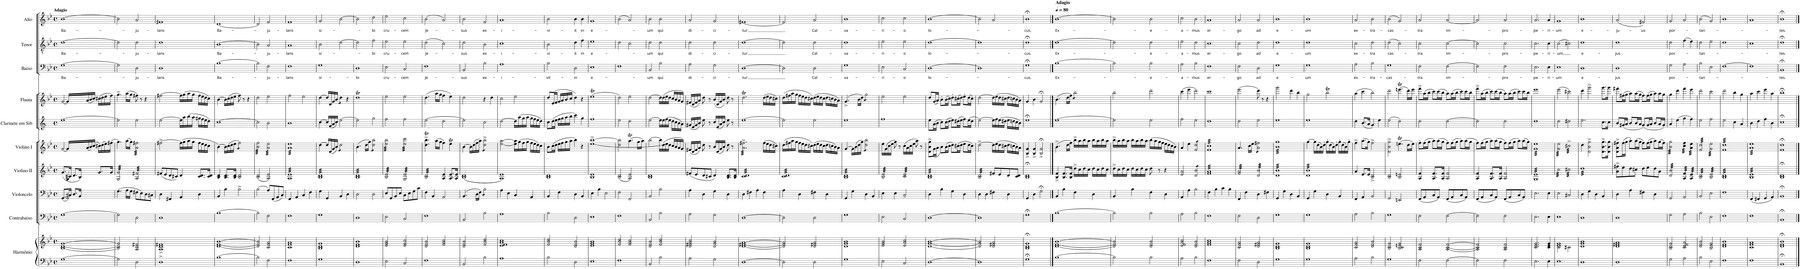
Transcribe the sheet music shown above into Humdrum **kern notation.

**kern	**kern	**kern	**kern	**kern	**kern	**kern	**kern	**kern	**text	**kern	**text	**kern	**text
*part10	*part10	*part9	*part8	*part7	*part6	*part5	*part4	*part3	*part3	*part2	*part2	*part1	*part1
*staff11	*staff10	*staff9	*staff8	*staff7	*staff6	*staff5	*staff4	*staff3	*staff3	*staff2	*staff2	*staff1	*staff1
*I"Harmônio	*	*I"Contrabaixo	*I"Violoncelo	*I"Violino II	*I"Violino I	*I"Clarinete em Sib	*I"Flauta	*I"Baixo	*	*I"Tenor	*	*I"Alto	*
*I'Harm.	*	*I'Cb.	*I'Vc.	*I'Vln. II	*I'Vln. I	*	*I'Fl.	*I'B	*	*I'T	*	*I'A	*
*clefF4	*clefG2	*clefF4	*clefF4	*clefG2	*clefG2	*clefG2	*clefG2	*clefF4	*	*clefGv2	*	*clefG2	*
*	*	*Trd7c12	*	*	*	*Trd1c2	*	*	*	*	*	*	*
*k[b-e-]	*k[b-e-]	*k[b-e-]	*k[b-e-]	*k[b-e-]	*k[b-e-]	*k[]	*k[b-e-]	*k[b-e-]	*	*k[b-e-]	*	*k[b-e-]	*
*B-:	*B-:	*B-:	*B-:	*B-:	*B-:	*	*B-:	*B-:	*	*B-:	*	*B-:	*
*M4/4	*M4/4	*M4/4	*M4/4	*M4/4	*M4/4	*M4/4	*M4/4	*M4/4	*	*M4/4	*	*M4/4	*
*met(c)	*met(c)	*met(c)	*met(c)	*met(c)	*met(c)	*met(c)	*met(c)	*met(c)	*	*met(c)	*	*met(c)	*
=1	=1	=1	=1	=1	=1	=1	=1	=1	=1	=1	=1	=1	=1
!	!	!	!	!	!	!	!	!	!	!	!	!LO:TX:a:B:t=Adagio	!
!	!	!	!	!	!	!	!	!	!LO:LY:b	!	!LO:LY:b	!	!LO:LY:b
[1G	[1B- [1d [1g	[1G	(<8.GG/L	(<8.g/L	[2g/	[1ee	[2g/	[1G	Ba-	[1d	Ba-	[1b-	Ba-
.	.	.	16C#X/Jk	16c#X/Jk	.	.	.	.	.	.	.	.	.
.	.	.	8.D/L	8.d/L	.	.	.	.	.	.	.	.	.
.	.	.	16BB-/Jk	16B-/Jk)	.	.	.	.	.	.	.	.	.
.	.	.	2GG/)	4G/	16g/LL]	.	16g/LL]	.	.	.	.	.	.
.	.	.	.	.	(<16a/	.	(<16a/	.	.	.	.	.	.
.	.	.	.	.	16b-/)	.	16b-/	.	.	.	.	.	.
.	.	.	.	.	(>16cc/JJ	.	16cc/JJ)	.	.	.	.	.	.
.	.	.	.	8.g/L	16cc#X\LL)	.	(>16cc#X\LL	.	.	.	.	.	.
.	.	.	.	.	(>16dd\	.	16dd\	.	.	.	.	.	.
.	.	.	.	.	16ee-\)	.	16ee-\	.	.	.	.	.	.
.	.	.	.	16g/Jk	(>16ff#X\JJ	.	16ff\JJ)	.	.	.	.	.	.
=2	=2	=2	=2	=2	=2	=2	=2	=2	=2	=2	=2	=2	=2
*	*	*	*	*tremolo	*	*	*	*	*	*	*	*	*
2G\]	2B-/] 2d/] 2g/]	2G\]	(>4.G\	32G/ 32g/LLL	4.gg\)	2ee\]	4.gg^\	2G\]	.	2d\]	.	2b-\]	.
.	.	.	.	32G/ 32g/	.	.	.	.	.	.	.	.	.
.	.	.	.	32G/ 32g/	.	.	.	.	.	.	.	.	.
.	.	.	.	32G/ 32g/	.	.	.	.	.	.	.	.	.
.	.	.	.	32G/ 32g/	.	.	.	.	.	.	.	.	.
.	.	.	.	32G/ 32g/	.	.	.	.	.	.	.	.	.
.	.	.	.	32G/ 32g/	.	.	.	.	.	.	.	.	.
.	.	.	.	32G/ 32g/	.	.	.	.	.	.	.	.	.
.	.	.	.	32G/ 32g/	.	.	.	.	.	.	.	.	.
.	.	.	.	32G/ 32g/	.	.	.	.	.	.	.	.	.
.	.	.	.	32G/ 32g/	.	.	.	.	.	.	.	.	.
.	.	.	.	32G/ 32g/	.	.	.	.	.	.	.	.	.
.	.	.	16A\LL	32G/ 32g/	(>16aa\LL	.	(>16aa\LL	.	.	.	.	.	.
.	.	.	.	32G/ 32g/	.	.	.	.	.	.	.	.	.
.	.	.	16G\JJ	32G/ 32g/	16gg\JJ)	.	16gg\JJ	.	.	.	.	.	.
.	.	.	.	32G/ 32g/JJJ	.	.	.	.	.	.	.	.	.
!	!	!	!	!	!	!	!	!	!LO:LY:b	!	!LO:LY:b	!	!LO:LY:b
*	*	*	*	*	*tremolo	*	*	*	*	*	*	*	*
2D\	2A/ 2d/ 2f#X/	2D\	8F#X\L	32A/ 32f#X/LLL	32a\ 32ff#X\LLL	2ee\	8ff#X\)	2D\	-ju-	2d\	-ju-	2a/	-ju-
.	.	.	.	32A/ 32f#X/	32a\ 32ff#X\	.	.	.	.	.	.	.	.
.	.	.	.	32A/ 32f#X/	32a\ 32ff#X\	.	.	.	.	.	.	.	.
.	.	.	.	32A/ 32f#X/	32a\ 32ff#X\	.	.	.	.	.	.	.	.
.	.	.	8E-\)	32A/ 32f#X/	32a\ 32ff#X\	.	8r	.	.	.	.	.	.
.	.	.	.	32A/ 32f#X/	32a\ 32ff#X\	.	.	.	.	.	.	.	.
.	.	.	.	32A/ 32f#X/	32a\ 32ff#X\	.	.	.	.	.	.	.	.
.	.	.	.	32A/ 32f#X/	32a\ 32ff#X\	.	.	.	.	.	.	.	.
.	.	.	8D\	32A/ 32f#X/	32a\ 32ff#X\	.	4r	.	.	.	.	.	.
.	.	.	.	32A/ 32f#X/	32a\ 32ff#X\	.	.	.	.	.	.	.	.
.	.	.	.	32A/ 32f#X/	32a\ 32ff#X\	.	.	.	.	.	.	.	.
.	.	.	.	32A/ 32f#X/	32a\ 32ff#X\	.	.	.	.	.	.	.	.
.	.	.	8C#X\J	32A/ 32f#X/	32a\ 32ff#X\	.	.	.	.	.	.	.	.
.	.	.	.	32A/ 32f#X/	32a\ 32ff#X\	.	.	.	.	.	.	.	.
.	.	.	.	32A/ 32f#X/	32a\ 32ff#X\	.	.	.	.	.	.	.	.
.	.	.	.	32A/ 32f#X/JJJ	32a\ 32ff#X\JJJ	.	.	.	.	.	.	.	.
*	*	*	*	*	*Xtremolo	*	*	*	*	*	*	*	*
*	*	*	*	*Xtremolo	*	*	*	*	*	*	*	*	*
=3	=3	=3	=3	=3	=3	=3	=3	=3	=3	=3	=3	=3	=3
!	!	!	!	!	!	!	!	!	!LO:LY:b	!	!LO:LY:b	!	!LO:LY:b
1D^	1A^ 1d^ 1f#X^	1D	4D\	(<8f#X/L	[2ff#X^\	[2ee\	[2ff#X\	1D	-lans	1d	-lans	1f#X	-lans
.	.	.	.	8e-/	.	.	.	.	.	.	.	.	.
.	.	.	4FF#X/	8d/	.	.	.	.	.	.	.	.	.
.	.	.	.	8c#X/J)	.	.	.	.	.	.	.	.	.
.	.	.	4AA/	4d/	(>16ff#\LL]	16ee\LL]	16ff#\LL]	.	.	.	.	.	.
.	.	.	.	.	16gg\	16aa\	(>16gg\	.	.	.	.	.	.
.	.	.	.	.	16aa\	(>16bb\	16aa\	.	.	.	.	.	.
.	.	.	.	.	16gg\JJ	16aa\JJ	16gg\JJ	.	.	.	.	.	.
.	.	.	4D\	8.c#/ 8.d/L	16ff#\LL	16gg#X\LL	16ff#\LL	.	.	.	.	.	.
.	.	.	.	.	16ee-\	16ff\	16ee-\	.	.	.	.	.	.
.	.	.	.	.	16dd\	16ee\	16dd\	.	.	.	.	.	.
.	.	.	.	16c#/ 16d/Jk	16cc\JJ	16dd\JJ)	16cc\JJ)	.	.	.	.	.	.
=4	=4	=4	=4	=4	=4	=4	=4	=4	=4	=4	=4	=4	=4
!	!	!	!	!	!	!	!	!	!LO:LY:b	!	!LO:LY:b	!	!LO:LY:b
[1B-	[1d [1f [1b-	[1B-	4BB-/	4B-/ 4d/	[4b-\)	[1cc	[4b-\	[1B-	Ba-	[1B-	Ba-	[1d	Ba-
.	.	.	4B-\	8.B-/ 8.d/L	16b-\LL]	.	16b-\LL]	.	.	.	.	.	.
.	.	.	.	.	(>16cc\	.	(>16cc\	.	.	.	.	.	.
.	.	.	.	.	16dd\	.	16dd\	.	.	.	.	.	.
.	.	.	.	16B-/ 16d/Jk	16ee-\JJ	.	16ee-\JJ	.	.	.	.	.	.
*	*	*	*	*	*tremolo	*	*	*	*	*	*	*	*
.	.	.	2B-^\	2B-/ 2d/	8ff\)L	.	8ff\)	.	.	.	.	.	.
.	.	.	.	.	8ff\)	.	8r	.	.	.	.	.	.
.	.	.	.	.	8ff\)	.	4r	.	.	.	.	.	.
.	.	.	.	.	8ff\)J	.	.	.	.	.	.	.	.
=5	=5	=5	=5	=5	=5	=5	=5	=5	=5	=5	=5	=5	=5
2B-\]	2d/] 2f/] 2b-/]	2B-\]	(>2B-\	(<(<2B-/ 2d/	32b-\ 32ff\LLL	2cc\]	2dd\	2B-\]	.	2B-\]	.	2d/]	.
.	.	.	.	.	32b-\ 32ff\	.	.	.	.	.	.	.	.
.	.	.	.	.	32b-\ 32ff\	.	.	.	.	.	.	.	.
.	.	.	.	.	32b-\ 32ff\	.	.	.	.	.	.	.	.
.	.	.	.	.	32b-\ 32ff\	.	.	.	.	.	.	.	.
.	.	.	.	.	32b-\ 32ff\	.	.	.	.	.	.	.	.
.	.	.	.	.	32b-\ 32ff\	.	.	.	.	.	.	.	.
.	.	.	.	.	32b-\ 32ff\	.	.	.	.	.	.	.	.
.	.	.	.	.	32b-\ 32ff\	.	.	.	.	.	.	.	.
.	.	.	.	.	32b-\ 32ff\	.	.	.	.	.	.	.	.
.	.	.	.	.	32b-\ 32ff\	.	.	.	.	.	.	.	.
.	.	.	.	.	32b-\ 32ff\	.	.	.	.	.	.	.	.
.	.	.	.	.	32b-\ 32ff\	.	.	.	.	.	.	.	.
.	.	.	.	.	32b-\ 32ff\	.	.	.	.	.	.	.	.
.	.	.	.	.	32b-\ 32ff\	.	.	.	.	.	.	.	.
.	.	.	.	.	32b-\ 32ff\JJJ	.	.	.	.	.	.	.	.
!	!	!	!	!	!	!	!	!	!LO:LY:b	!	!LO:LY:b	!	!LO:LY:b
2F\	2c/ 2f/ 2a/	2F\	8A/L)	2A/ 2e-/))	32a\ 32ee-\LLL	2b\	2ee-\	2F\	-ju-	2A/	-ju-	2f/	-ju-
.	.	.	.	.	32a\ 32ee-\	.	.	.	.	.	.	.	.
.	.	.	.	.	32a\ 32ee-\	.	.	.	.	.	.	.	.
.	.	.	.	.	32a\ 32ee-\	.	.	.	.	.	.	.	.
.	.	.	(<8FF/	.	32a\ 32ee-\	.	.	.	.	.	.	.	.
.	.	.	.	.	32a\ 32ee-\	.	.	.	.	.	.	.	.
.	.	.	.	.	32a\ 32ee-\	.	.	.	.	.	.	.	.
.	.	.	.	.	32a\ 32ee-\	.	.	.	.	.	.	.	.
.	.	.	8AA/	.	32a\ 32ee-\	.	.	.	.	.	.	.	.
.	.	.	.	.	32a\ 32ee-\	.	.	.	.	.	.	.	.
.	.	.	.	.	32a\ 32ee-\	.	.	.	.	.	.	.	.
.	.	.	.	.	32a\ 32ee-\	.	.	.	.	.	.	.	.
.	.	.	8C/J)	.	32a\ 32ee-\	.	.	.	.	.	.	.	.
.	.	.	.	.	32a\ 32ee-\	.	.	.	.	.	.	.	.
.	.	.	.	.	32a\ 32ee-\	.	.	.	.	.	.	.	.
.	.	.	.	.	32a\ 32ee-\JJJ	.	.	.	.	.	.	.	.
=6	=6	=6	=6	=6	=6	=6	=6	=6	=6	=6	=6	=6	=6
!	!	!	!	!	!	!	!	!	!LO:LY:b	!	!LO:LY:b	!	!LO:LY:b
*	*	*	*	*tremolo	*	*	*	*	*	*	*	*	*
1F	1c 1f 1a	1F	4FF/	32A 32e-LLL	32a 32ee-LLL	1b	2ff\	1F	-lans	1A	-lans	1f	-lans
.	.	.	.	32A 32e-	32a 32ee-	.	.	.	.	.	.	.	.
.	.	.	.	32A 32e-	32a 32ee-	.	.	.	.	.	.	.	.
.	.	.	.	32A 32e-	32a 32ee-	.	.	.	.	.	.	.	.
.	.	.	.	32A 32e-	32a 32ee-	.	.	.	.	.	.	.	.
.	.	.	.	32A 32e-	32a 32ee-	.	.	.	.	.	.	.	.
.	.	.	.	32A 32e-	32a 32ee-	.	.	.	.	.	.	.	.
.	.	.	.	32A 32e-	32a 32ee-	.	.	.	.	.	.	.	.
.	.	.	4AA/	32A 32e-	32a 32ee-	.	.	.	.	.	.	.	.
.	.	.	.	32A 32e-	32a 32ee-	.	.	.	.	.	.	.	.
.	.	.	.	32A 32e-	32a 32ee-	.	.	.	.	.	.	.	.
.	.	.	.	32A 32e-	32a 32ee-	.	.	.	.	.	.	.	.
.	.	.	.	32A 32e-	32a 32ee-	.	.	.	.	.	.	.	.
.	.	.	.	32A 32e-	32a 32ee-	.	.	.	.	.	.	.	.
.	.	.	.	32A 32e-	32a 32ee-	.	.	.	.	.	.	.	.
.	.	.	.	32A 32e-	32a 32ee-	.	.	.	.	.	.	.	.
.	.	.	4C/	32A 32e-	32a 32ee-	.	2ee-\	.	.	.	.	.	.
.	.	.	.	32A 32e-	32a 32ee-	.	.	.	.	.	.	.	.
.	.	.	.	32A 32e-	32a 32ee-	.	.	.	.	.	.	.	.
.	.	.	.	32A 32e-	32a 32ee-	.	.	.	.	.	.	.	.
.	.	.	.	32A 32e-	32a 32ee-	.	.	.	.	.	.	.	.
.	.	.	.	32A 32e-	32a 32ee-	.	.	.	.	.	.	.	.
.	.	.	.	32A 32e-	32a 32ee-	.	.	.	.	.	.	.	.
.	.	.	.	32A 32e-	32a 32ee-	.	.	.	.	.	.	.	.
.	.	.	4F\	32A 32e-	32a 32ee-	.	.	.	.	.	.	.	.
.	.	.	.	32A 32e-	32a 32ee-	.	.	.	.	.	.	.	.
.	.	.	.	32A 32e-	32a 32ee-	.	.	.	.	.	.	.	.
.	.	.	.	32A 32e-	32a 32ee-	.	.	.	.	.	.	.	.
.	.	.	.	32A 32e-	32a 32ee-	.	.	.	.	.	.	.	.
.	.	.	.	32A 32e-	32a 32ee-	.	.	.	.	.	.	.	.
.	.	.	.	32A 32e-	32a 32ee-	.	.	.	.	.	.	.	.
.	.	.	.	32A 32e-JJJ	32a 32ee-JJJ	.	.	.	.	.	.	.	.
*	*	*	*	*	*Xtremolo	*	*	*	*	*	*	*	*
=7	=7	=7	=7	=7	=7	=7	=7	=7	=7	=7	=7	=7	=7
!	!	!	!	!	!	!	!	!	!LO:LY:b	!	!LO:LY:b	!	!LO:LY:b
1G	1B- 1d 1g	1G	4G\	32B- 32dLLL	[4dd\	[4cc\	[4dd\	1G	si-	2B-\	si-	2g/	si-
.	.	.	.	32B- 32d	.	.	.	.	.	.	.	.	.
.	.	.	.	32B- 32d	.	.	.	.	.	.	.	.	.
.	.	.	.	32B- 32d	.	.	.	.	.	.	.	.	.
.	.	.	.	32B- 32d	.	.	.	.	.	.	.	.	.
.	.	.	.	32B- 32d	.	.	.	.	.	.	.	.	.
.	.	.	.	32B- 32d	.	.	.	.	.	.	.	.	.
.	.	.	.	32B- 32d	.	.	.	.	.	.	.	.	.
.	.	.	4GG/	32B- 32d	16dd/LL]	16cc/LL]	16dd/LL]	.	.	.	.	.	.
.	.	.	.	32B- 32d	.	.	.	.	.	.	.	.	.
.	.	.	.	32B- 32d	(<16d/	(<16f/	16d/	.	.	.	.	.	.
.	.	.	.	32B- 32d	.	.	.	.	.	.	.	.	.
.	.	.	.	32B- 32d	16g/	16a/	16g/	.	.	.	.	.	.
.	.	.	.	32B- 32d	.	.	.	.	.	.	.	.	.
.	.	.	.	32B- 32d	16b-/JJ)	16cc/JJ)	16b-/JJ	.	.	.	.	.	.
.	.	.	.	32B- 32d	.	.	.	.	.	.	.	.	.
*	*	*	*	*	*tremolo	*	*	*	*	*	*	*	*
*	*	*	*	*	*	*	*tremolo	*	*	*	*	*	*
.	.	.	4BB-/	32B- 32d	8dd\L	[2ee\	8dd\L	.	.	[2d\	.	[2b-\	.
.	.	.	.	32B- 32d	.	.	.	.	.	.	.	.	.
.	.	.	.	32B- 32d	.	.	.	.	.	.	.	.	.
.	.	.	.	32B- 32d	.	.	.	.	.	.	.	.	.
.	.	.	.	32B- 32d	8dd\	.	8dd\J	.	.	.	.	.	.
*	*	*	*	*	*	*	*Xtremolo	*	*	*	*	*	*
.	.	.	.	32B- 32d	.	.	.	.	.	.	.	.	.
.	.	.	.	32B- 32d	.	.	.	.	.	.	.	.	.
.	.	.	.	32B- 32d	.	.	.	.	.	.	.	.	.
.	.	.	4D\	32B- 32d	8dd\	.	4r	.	.	.	.	.	.
.	.	.	.	32B- 32d	.	.	.	.	.	.	.	.	.
.	.	.	.	32B- 32d	.	.	.	.	.	.	.	.	.
.	.	.	.	32B- 32d	.	.	.	.	.	.	.	.	.
.	.	.	.	32B- 32d	8dd\J	.	.	.	.	.	.	.	.
*	*	*	*	*	*Xtremolo	*	*	*	*	*	*	*	*
.	.	.	.	32B- 32d	.	.	.	.	.	.	.	.	.
.	.	.	.	32B- 32d	.	.	.	.	.	.	.	.	.
.	.	.	.	32B- 32dJJJ	.	.	.	.	.	.	.	.	.
=8	=8	=8	=8	=8	=8	=8	=8	=8	=8	=8	=8	=8	=8
!	!	!	!	!	!	!	!	!	!LO:LY:b	!	!	!	!
1D	1d 1f 1b-	1D	2D\	32B- 32dLLL	(>4.b-\	2ee\]	1ddt	1D	-bi	2d\]	.	2b-\]	.
.	.	.	.	32B- 32d	.	.	.	.	.	.	.	.	.
.	.	.	.	32B- 32d	.	.	.	.	.	.	.	.	.
.	.	.	.	32B- 32d	.	.	.	.	.	.	.	.	.
.	.	.	.	32B- 32d	.	.	.	.	.	.	.	.	.
.	.	.	.	32B- 32d	.	.	.	.	.	.	.	.	.
.	.	.	.	32B- 32d	.	.	.	.	.	.	.	.	.
.	.	.	.	32B- 32d	.	.	.	.	.	.	.	.	.
.	.	.	.	32B- 32d	.	.	.	.	.	.	.	.	.
.	.	.	.	32B- 32d	.	.	.	.	.	.	.	.	.
.	.	.	.	32B- 32d	.	.	.	.	.	.	.	.	.
.	.	.	.	32B- 32d	.	.	.	.	.	.	.	.	.
.	.	.	.	32B- 32d	16dd\LL	.	.	.	.	.	.	.	.
.	.	.	.	32B- 32d	.	.	.	.	.	.	.	.	.
.	.	.	.	32B- 32d	16gg\JJ)	.	.	.	.	.	.	.	.
.	.	.	.	32B- 32d	.	.	.	.	.	.	.	.	.
!	!	!	!	!	!	!	!	!	!	!	!LO:LY:b	!	!LO:LY:b
*	*	*	*	*	*tremolo	*	*	*	*	*	*	*	*
.	.	.	2D\	32B- 32d	8dd\ 8bb-\L	2gg\	.	.	.	2f\	-bi	2dd\	-bi
.	.	.	.	32B- 32d	.	.	.	.	.	.	.	.	.
.	.	.	.	32B- 32d	.	.	.	.	.	.	.	.	.
.	.	.	.	32B- 32d	.	.	.	.	.	.	.	.	.
.	.	.	.	32B- 32d	8dd\ 8bb-\	.	.	.	.	.	.	.	.
.	.	.	.	32B- 32d	.	.	.	.	.	.	.	.	.
.	.	.	.	32B- 32d	.	.	.	.	.	.	.	.	.
.	.	.	.	32B- 32d	.	.	.	.	.	.	.	.	.
.	.	.	.	32B- 32d	8dd\ 8bb-\	.	.	.	.	.	.	.	.
.	.	.	.	32B- 32d	.	.	.	.	.	.	.	.	.
.	.	.	.	32B- 32d	.	.	.	.	.	.	.	.	.
.	.	.	.	32B- 32d	.	.	.	.	.	.	.	.	.
.	.	.	.	32B- 32d	8dd\ 8bb-\J	.	.	.	.	.	.	.	.
.	.	.	.	32B- 32d	.	.	.	.	.	.	.	.	.
.	.	.	.	32B- 32d	.	.	.	.	.	.	.	.	.
.	.	.	.	32B- 32dJJJ	.	.	.	.	.	.	.	.	.
=9	=9	=9	=9	=9	=9	=9	=9	=9	=9	=9	=9	=9	=9
!	!	!	!	!	!	!	!	!	!LO:LY:b	!	!LO:LY:b	!	!LO:LY:b
2E-\	2e-/ 2g/ 2b-/	2E-\	8E-/L	32B-/ 32e-/LLL	32ee-\ 32bb-\LLL	2ff\	2ee-\	2E-\	cru-	2e-\	cru-	2ee-\	cru-
.	.	.	.	32B-/ 32e-/	32ee-\ 32bb-\	.	.	.	.	.	.	.	.
.	.	.	.	32B-/ 32e-/	32ee-\ 32bb-\	.	.	.	.	.	.	.	.
.	.	.	.	32B-/ 32e-/	32ee-\ 32bb-\	.	.	.	.	.	.	.	.
.	.	.	8GG/	32B-/ 32e-/	32ee-\ 32bb-\	.	.	.	.	.	.	.	.
.	.	.	.	32B-/ 32e-/	32ee-\ 32bb-\	.	.	.	.	.	.	.	.
.	.	.	.	32B-/ 32e-/	32ee-\ 32bb-\	.	.	.	.	.	.	.	.
.	.	.	.	32B-/ 32e-/	32ee-\ 32bb-\	.	.	.	.	.	.	.	.
.	.	.	8BB-/	32B-/ 32e-/	32ee-\ 32bb-\	.	.	.	.	.	.	.	.
.	.	.	.	32B-/ 32e-/	32ee-\ 32bb-\	.	.	.	.	.	.	.	.
.	.	.	.	32B-/ 32e-/	32ee-\ 32bb-\	.	.	.	.	.	.	.	.
.	.	.	.	32B-/ 32e-/	32ee-\ 32bb-\	.	.	.	.	.	.	.	.
.	.	.	8E-/J	32B-/ 32e-/	32ee-\ 32bb-\	.	.	.	.	.	.	.	.
.	.	.	.	32B-/ 32e-/	32ee-\ 32bb-\	.	.	.	.	.	.	.	.
.	.	.	.	32B-/ 32e-/	32ee-\ 32bb-\	.	.	.	.	.	.	.	.
.	.	.	.	32B-/ 32e-/JJJ	32ee-\ 32bb-\JJJ	.	.	.	.	.	.	.	.
!	!	!	!	!	!	!	!	!	!LO:LY:b	!	!LO:LY:b	!	!LO:LY:b
2C/	2e-/ 2g/ 2cc/	2C/	8C\L	32G/ 32e-/LLL	32ee-\ 32ccc\LLL	2ff\	2ee-\	2C/	-cem	2e-\	-cem	2cc\	-cem
.	.	.	.	32G/ 32e-/	32ee-\ 32ccc\	.	.	.	.	.	.	.	.
.	.	.	.	32G/ 32e-/	32ee-\ 32ccc\	.	.	.	.	.	.	.	.
.	.	.	.	32G/ 32e-/	32ee-\ 32ccc\	.	.	.	.	.	.	.	.
.	.	.	8E-\	32G/ 32e-/	32ee-\ 32ccc\	.	.	.	.	.	.	.	.
.	.	.	.	32G/ 32e-/	32ee-\ 32ccc\	.	.	.	.	.	.	.	.
.	.	.	.	32G/ 32e-/	32ee-\ 32ccc\	.	.	.	.	.	.	.	.
.	.	.	.	32G/ 32e-/	32ee-\ 32ccc\	.	.	.	.	.	.	.	.
.	.	.	8G\	32G/ 32e-/	32ee-\ 32ccc\	.	.	.	.	.	.	.	.
.	.	.	.	32G/ 32e-/	32ee-\ 32ccc\	.	.	.	.	.	.	.	.
.	.	.	.	32G/ 32e-/	32ee-\ 32ccc\	.	.	.	.	.	.	.	.
.	.	.	.	32G/ 32e-/	32ee-\ 32ccc\	.	.	.	.	.	.	.	.
.	.	.	8c\J	32G/ 32e-/	32ee-\ 32ccc\	.	.	.	.	.	.	.	.
.	.	.	.	32G/ 32e-/	32ee-\ 32ccc\	.	.	.	.	.	.	.	.
.	.	.	.	32G/ 32e-/	32ee-\ 32ccc\	.	.	.	.	.	.	.	.
.	.	.	.	32G/ 32e-/JJJ	32ee-\ 32ccc\JJJ	.	.	.	.	.	.	.	.
*	*	*	*	*	*Xtremolo	*	*	*	*	*	*	*	*
=10	=10	=10	=10	=10	=10	=10	=10	=10	=10	=10	=10	=10	=10
!	!	!	!	!	!	!	!	!	!LO:LY:b	!	!LO:LY:b	!	!LO:LY:b
1F	2d/ 2f/ 2b-/	1F	4F\	32B-/ 32d/LLL	4.dd\T^ 4.bb-\T^	[2ee\	(>4.dd\	1F	Je-	(>2d\	Je-	(>2b-\	Je-
.	.	.	.	32B-/ 32d/	.	.	.	.	.	.	.	.	.
.	.	.	.	32B-/ 32d/	.	.	.	.	.	.	.	.	.
.	.	.	.	32B-/ 32d/	.	.	.	.	.	.	.	.	.
.	.	.	.	32B-/ 32d/	.	.	.	.	.	.	.	.	.
.	.	.	.	32B-/ 32d/	.	.	.	.	.	.	.	.	.
.	.	.	.	32B-/ 32d/	.	.	.	.	.	.	.	.	.
.	.	.	.	32B-/ 32d/	.	.	.	.	.	.	.	.	.
.	.	.	4BB-/	32B-/ 32d/	.	.	.	.	.	.	.	.	.
.	.	.	.	32B-/ 32d/	.	.	.	.	.	.	.	.	.
.	.	.	.	32B-/ 32d/	.	.	.	.	.	.	.	.	.
.	.	.	.	32B-/ 32d/	.	.	.	.	.	.	.	.	.
.	.	.	.	32B-/ 32d/	(>16aa\LL	.	16aa\LL	.	.	.	.	.	.
.	.	.	.	32B-/ 32d/	.	.	.	.	.	.	.	.	.
.	.	.	.	32B-/ 32d/	16gg\JJ	.	16gg\JJ	.	.	.	.	.	.
.	.	.	.	32B-/ 32d/JJJ	.	.	.	.	.	.	.	.	.
*	*	*	*	*Xtremolo	*	*	*	*	*	*	*	*	*
.	2f/ 2a/ 2cc/	.	2AA/	4A/ 4e-/	4ff\)	2dd\	4ff\	.	.	2c\)	.	2a/)	.
.	.	.	.	8.A/ 8.e-/L	4ee-T\	.	4ee-\)	.	.	.	.	.	.
.	.	.	.	16A/ 16e-/Jk	.	.	.	.	.	.	.	.	.
=11	=11	=11	=11	=11	=11	=11	=11	=11	=11	=11	=11	=11	=11
!	!	!	!	!	!	!	!	!	!LO:LY:b	!	!LO:LY:b	!	!LO:LY:b
2BB-/	2d/ 2f/ 2b-/	2BB-/	(>4.BB-/	(<(<1B- 1d	[4b-\	2ee\]	2dd\	2BB-/	-sus	2d\	-sus	2b-\	-sus
.	.	.	.	.	16b-\LL]	.	.	.	.	.	.	.	.
.	.	.	.	.	(>16dd\	.	.	.	.	.	.	.	.
.	.	.	16D\LL	.	16ff\	.	.	.	.	.	.	.	.
.	.	.	16F\JJ)	.	16aa\JJ)	.	.	.	.	.	.	.	.
!	!	!	!	!	!	!	!	!	!LO:LY:b	!	!LO:LY:b	!	!LO:LY:b
*	*	*	*tremolo	*	*	*	*	*	*	*	*	*	*
*	*	*	*	*	*tremolo	*	*	*	*	*	*	*	*
2B-\	2f/ 2b-/ 2dd/	2B-\	8B-\L	.	8dd\^ 8bb-\^L	2cc\	4r	2B-\	ex-	2B-\	ex-	2f/	ex-
.	.	.	8B-\	.	8dd\^ 8bb-\^	.	.	.	.	.	.	.	.
.	.	.	8B-\	.	8dd\^ 8bb-\^	.	4dd\	.	.	.	.	.	.
.	.	.	8B-\J	.	8dd\^ 8bb-\^J	.	.	.	.	.	.	.	.
*	*	*	*	*	*Xtremolo	*	*	*	*	*	*	*	*
*	*	*	*Xtremolo	*	*	*	*	*	*	*	*	*	*
=12	=12	=12	=12	=12	=12	=12	=12	=12	=12	=12	=12	=12	=12
!	!	!	!	!	!	!	!	!	!LO:LY:b	!	!LO:LY:b	!	!LO:LY:b
1A	1e- 1f 1a 1cc	1A	4A\	1A 1e-))	[2ee-\ [2aa\	[2dd\	2cc\	1A	-i-	1c	-i-	1a	-i-
.	.	.	4E-\	.	.	.	.	.	.	.	.	.	.
.	.	.	4C/	.	16ee-\] 16aa\]LL	16dd\LL]	2ee-\	.	.	.	.	.	.
.	.	.	.	.	(>16gg\	(>16aa\	.	.	.	.	.	.	.
.	.	.	.	.	16ff\	16gg\	.	.	.	.	.	.	.
.	.	.	.	.	16gg\JJ	16aa\JJ	.	.	.	.	.	.	.
.	.	.	4AA/	.	16ff\LL	16gg\LL	.	.	.	.	.	.	.
.	.	.	.	.	16ee-\	16ff\	.	.	.	.	.	.	.
.	.	.	.	.	16dd\)	16ee\	.	.	.	.	.	.	.
.	.	.	.	.	16cc\JJ	16dd\JJ)	.	.	.	.	.	.	.
=13	=13	=13	=13	=13	=13	=13	=13	=13	=13	=13	=13	=13	=13
!	!	!	!	!	!	!	!	!	!LO:LY:b	!	!LO:LY:b	!	!LO:LY:b
2B-\	2f/ 2b-/ 2dd/	2B-\	4BB-/	1B- 1d	8b-\L	8cc\L	8dd/L	2B-\	-vit-	2B-\	-vi-	2b-\	-vi-
.	.	.	.	.	(>16cc\L	(>16dd\L	(>16e-/L	.	.	.	.	.	.
.	.	.	.	.	16dd\JJ	16ee\JJ	16f/JJ	.	.	.	.	.	.
.	.	.	4F\	.	16ee-\LL	16ff\LL	16g/LL	.	.	.	.	.	.
.	.	.	.	.	16ff\	16gg\	16a/	.	.	.	.	.	.
.	.	.	.	.	16gg\	16aa\	16b-/	.	.	.	.	.	.
.	.	.	.	.	16aa\JJ	16bb\JJ	16cc/JJ	.	.	.	.	.	.
!	!	!	!	!	!	!	!	!	!LO:LY:b	!	!LO:LY:b	!	!LO:LY:b
2D\	2d/ 2f/ 2b-/	2D\	4D\	.	4bb-\)	4ccc\)	4dd\)	2D\	-in	4d\	-it	4b-\	-it
!	!	!	!	!	!	!	!	!	!	!	!LO:LY:b	!	!LO:LY:b
.	.	.	4BB-/	.	4r	4gg\	4r	.	.	4f\	in	4b-\	in
=14	=14	=14	=14	=14	=14	=14	=14	=14	=14	=14	=14	=14	=14
!	!	!	!	!	!	!	!	!	!LO:LY:b	!	!LO:LY:b	!	!LO:LY:b
1E-	1e- 1g 1b-	1E-	4E-\	1B- 1e-	[1ee-^ [1bb-^	1ff	(>1ee-T	1E-	e-	1e-	e-	1g	e-
.	.	.	4B-\	.	.	.	.	.	.	.	.	.	.
.	.	.	2E-\	.	.	.	.	.	.	.	.	.	.
=15	=15	=15	=15	=15	=15	=15	=15	=15	=15	=15	=15	=15	=15
1F	2f/ 2b-/ 2dd/	1F	2F\	(<(<2B-/ 2d/	2dd\ 2bb-\]	2ee\	2dd\)	1F	.	2d\	.	(>2b-\	.
.	2f/ 2a/ 2cc/	.	2FF/	2A/ 2e-/))	(>4.aat\	2dd\	2ee-\	.	.	2c\	.	2a/)	.
.	.	.	.	.	16gg\LL	.	.	.	.	.	.	.	.
.	.	.	.	.	16aa\JJ)	.	.	.	.	.	.	.	.
=16	=16	=16	=16	=16	=16	=16	=16	=16	=16	=16	=16	=16	=16
!	!	!	!	!	!	!	!	!	!LO:LY:b	!	!LO:LY:b	!	!LO:LY:b
2BB-/	2d/ 2f/ 2b-/	2BB-/	2BB-/	1B- 1d	[2bb-\	[2ee\	[2dd\	2BB-/	-um	2d\	-um	2b-\	-um
!	!	!	!	!	!	!	!	!	!LO:LY:b	!	!LO:LY:b	!	!LO:LY:b
2B-\	2f/ 2b-/ 2dd/	2B-\	2B-\	.	16bb-\LL]	16ee\LL]	16dd\LL]	2B-\	qui	2d\	qui	2b-\	qui
.	.	.	.	.	(>16dd\	16ee\	(>16dd\	.	.	.	.	.	.
.	.	.	.	.	16ee-\]	(>16ff\	16ee-\	.	.	.	.	.	.
.	.	.	.	.	16dd\JJ	16ee\JJ	16dd\JJ	.	.	.	.	.	.
.	.	.	.	.	16cc/LL	16dd\LL	16cc/LL	.	.	.	.	.	.
.	.	.	.	.	16b-/	16cc\	16b-/	.	.	.	.	.	.
.	.	.	.	.	16a/	16b\	16a/	.	.	.	.	.	.
.	.	.	.	.	16g/JJ)	16a\JJ)	16g/JJ)	.	.	.	.	.	.
=17	=17	=17	=17	=17	=17	=17	=17	=17	=17	=17	=17	=17	=17
!	!	!	!	!	!	!	!	!	!LO:LY:b	!	!LO:LY:b	!	!LO:LY:b
2A\	2d/ 2f#X/ 2a/ 2cc/	2A\	4A\	(<8f#X/L	(<16f#X/LL	(<16g#X/LL	(<16f#X/LL	2A\	di-	2d\	di-	2a/	di-
.	.	.	.	.	16d/	16e/	16d/	.	.	.	.	.	.
.	.	.	.	8e-/	16f#/	16g#/	16f#/	.	.	.	.	.	.
.	.	.	.	.	16a/JJ)	16b/JJ)	16a/JJ)	.	.	.	.	.	.
.	.	.	4D\	8d/	8dd\	8ee\	8dd\	.	.	.	.	.	.
.	.	.	.	8c#X/J	8r	8r	8r	.	.	.	.	.	.
!	!	!	!	!	!	!	!	!	!LO:LY:b	!	!LO:LY:b	!	!LO:LY:b
2G\	2d/ 2g/ 2b-/	2G\	4G\	4d/)	16b-/LL	16cc/LL	(<16b-/LL	2G\	-ci-	2d\	-ci-	2g/	-ci-
.	.	.	.	.	(<16d/	(<16e/	16d/	.	.	.	.	.	.
.	.	.	.	.	16g/	16a/	16g/	.	.	.	.	.	.
.	.	.	.	.	16b-/JJ)	16cc/JJ)	16b-/JJ)	.	.	.	.	.	.
.	.	.	4D\	8.B-/ 8.d/L	8dd\	8ee\	8dd\	.	.	.	.	.	.
.	.	.	.	.	8r	8r	8r	.	.	.	.	.	.
.	.	.	.	16B-/ 16d/Jk	.	.	.	.	.	.	.	.	.
=18	=18	=18	=18	=18	=18	=18	=18	=18	=18	=18	=18	=18	=18
!	!	!	!	!	!	!	!	!	!LO:LY:b	!	!LO:LY:b	!	!LO:LY:b
*	*	*	*	*tremolo	*	*	*	*	*	*	*	*	*
*	*	*	*	*	*tremolo	*	*	*	*	*	*	*	*
[1D	[1d [1f#X [1a	[1D	4D\	32c 32dLLL	32a\^ 32ff#X\^LLL	[1ee	2.ddt\	[1D	-tur	[1d	-tur	[1f#X	-tur
.	.	.	.	32c 32d	32a\^ 32ff#X\^	.	.	.	.	.	.	.	.
.	.	.	.	32c 32d	32a\^ 32ff#X\^	.	.	.	.	.	.	.	.
.	.	.	.	32c 32d	32a\^ 32ff#X\^	.	.	.	.	.	.	.	.
.	.	.	.	32c 32d	32a\^ 32ff#X\^	.	.	.	.	.	.	.	.
.	.	.	.	32c 32d	32a\^ 32ff#X\^	.	.	.	.	.	.	.	.
.	.	.	.	32c 32d	32a\^ 32ff#X\^	.	.	.	.	.	.	.	.
.	.	.	.	32c 32d	32a\^ 32ff#X\^	.	.	.	.	.	.	.	.
.	.	.	4F#X\	32c 32d	32a\^ 32ff#X\^	.	.	.	.	.	.	.	.
.	.	.	.	32c 32d	32a\^ 32ff#X\^	.	.	.	.	.	.	.	.
.	.	.	.	32c 32d	32a\^ 32ff#X\^	.	.	.	.	.	.	.	.
.	.	.	.	32c 32d	32a\^ 32ff#X\^	.	.	.	.	.	.	.	.
.	.	.	.	32c 32d	32a\^ 32ff#X\^	.	.	.	.	.	.	.	.
.	.	.	.	32c 32d	32a\^ 32ff#X\^	.	.	.	.	.	.	.	.
.	.	.	.	32c 32d	32a\^ 32ff#X\^	.	.	.	.	.	.	.	.
.	.	.	.	32c 32d	32a\^ 32ff#X\^	.	.	.	.	.	.	.	.
.	.	.	4A\	32c 32d	32a\^ 32ff#X\^	.	.	.	.	.	.	.	.
.	.	.	.	32c 32d	32a\^ 32ff#X\^	.	.	.	.	.	.	.	.
.	.	.	.	32c 32d	32a\^ 32ff#X\^	.	.	.	.	.	.	.	.
.	.	.	.	32c 32d	32a\^ 32ff#X\^	.	.	.	.	.	.	.	.
.	.	.	.	32c 32d	32a\^ 32ff#X\^	.	.	.	.	.	.	.	.
.	.	.	.	32c 32d	32a\^ 32ff#X\^	.	.	.	.	.	.	.	.
.	.	.	.	32c 32d	32a\^ 32ff#X\^	.	.	.	.	.	.	.	.
.	.	.	.	32c 32d	32a\^ 32ff#X\^JJJ	.	.	.	.	.	.	.	.
*	*	*	*	*	*Xtremolo	*	*	*	*	*	*	*	*
.	.	.	4F#\	32c 32d	(>16ff#\LL	.	(>16dd\LL	.	.	.	.	.	.
.	.	.	.	32c 32d	.	.	.	.	.	.	.	.	.
.	.	.	.	32c 32d	16ee-\	.	16ee-\	.	.	.	.	.	.
.	.	.	.	32c 32d	.	.	.	.	.	.	.	.	.
.	.	.	.	32c 32d	16dd\	.	16dd\	.	.	.	.	.	.
.	.	.	.	32c 32d	.	.	.	.	.	.	.	.	.
.	.	.	.	32c 32d	16cc#X\JJ)	.	16cc#X\JJ)	.	.	.	.	.	.
.	.	.	.	32c 32dJJJ	.	.	.	.	.	.	.	.	.
=19	=19	=19	=19	=19	=19	=19	=19	=19	=19	=19	=19	=19	=19
2D\]	2d/] 2f#/] 2a/]	2D\]	4A\	32c 32dLLL	(>16dd\LL	2ee\]	(>16dd\LL	2D\]	.	2d\]	.	2f#/]	.
.	.	.	.	32c 32d	.	.	.	.	.	.	.	.	.
.	.	.	.	32c 32d	16ff#X\	.	16ff#X\	.	.	.	.	.	.
.	.	.	.	32c 32d	.	.	.	.	.	.	.	.	.
.	.	.	.	32c 32d	16aa\	.	16aa\	.	.	.	.	.	.
.	.	.	.	32c 32d	.	.	.	.	.	.	.	.	.
.	.	.	.	32c 32d	16gg\JJ	.	16gg\JJ	.	.	.	.	.	.
.	.	.	.	32c 32d	.	.	.	.	.	.	.	.	.
.	.	.	4D\	32c 32d	16ff#\LL	.	16ff#\LL	.	.	.	.	.	.
.	.	.	.	32c 32d	.	.	.	.	.	.	.	.	.
.	.	.	.	32c 32d	16ee-\	.	16ee-\	.	.	.	.	.	.
.	.	.	.	32c 32d	.	.	.	.	.	.	.	.	.
.	.	.	.	32c 32d	16dd\	.	16dd\	.	.	.	.	.	.
.	.	.	.	32c 32d	.	.	.	.	.	.	.	.	.
.	.	.	.	32c 32d	16cc#X\JJ)	.	16cc#X\JJ)	.	.	.	.	.	.
.	.	.	.	32c 32d	.	.	.	.	.	.	.	.	.
!	!	!	!	!	!	!	!	!	!LO:LY:b	!	!LO:LY:b	!	!LO:LY:b
2D\	2d/ 2f#X/ 2a/	2D\	4F#X\	32c 32d	(>16dd\LL	2ee\	(>16dd\LL	2D\	Cal-	2d\	Cal-	2a/	Cal-
.	.	.	.	32c 32d	.	.	.	.	.	.	.	.	.
.	.	.	.	32c 32d	16ee-\	.	16ee-\	.	.	.	.	.	.
.	.	.	.	32c 32d	.	.	.	.	.	.	.	.	.
.	.	.	.	32c 32d	16dd\	.	16dd\	.	.	.	.	.	.
.	.	.	.	32c 32d	.	.	.	.	.	.	.	.	.
.	.	.	.	32c 32d	16cc#\JJ	.	16cc#\JJ	.	.	.	.	.	.
.	.	.	.	32c 32d	.	.	.	.	.	.	.	.	.
.	.	.	4D\	32c 32d	16dd\LL	.	16dd\LL	.	.	.	.	.	.
.	.	.	.	32c 32d	.	.	.	.	.	.	.	.	.
.	.	.	.	32c 32d	16ccn\	.	16ccn\	.	.	.	.	.	.
.	.	.	.	32c 32d	.	.	.	.	.	.	.	.	.
.	.	.	.	32c 32d	16b-\)	.	16b-\	.	.	.	.	.	.
.	.	.	.	32c 32d	.	.	.	.	.	.	.	.	.
.	.	.	.	32c 32d	16a\JJ	.	16a\JJ)	.	.	.	.	.	.
.	.	.	.	32c 32dJJJ	.	.	.	.	.	.	.	.	.
=20	=20	=20	=20	=20	=20	=20	=20	=20	=20	=20	=20	=20	=20
!	!	!	!	!	!	!	!	!	!LO:LY:b	!	!LO:LY:b	!	!LO:LY:b
1G	1d 1g 1b-	1G	4GG/	32B- 32dLLL	[4g/	1ee	(>4.g^/	1G	-va-	1d	-va-	1b-	-va-
.	.	.	.	32B- 32d	.	.	.	.	.	.	.	.	.
.	.	.	.	32B- 32d	.	.	.	.	.	.	.	.	.
.	.	.	.	32B- 32d	.	.	.	.	.	.	.	.	.
.	.	.	.	32B- 32d	.	.	.	.	.	.	.	.	.
.	.	.	.	32B- 32d	.	.	.	.	.	.	.	.	.
.	.	.	.	32B- 32d	.	.	.	.	.	.	.	.	.
.	.	.	.	32B- 32d	.	.	.	.	.	.	.	.	.
.	.	.	4G\	32B- 32d	16g\LL]	.	.	.	.	.	.	.	.
.	.	.	.	32B- 32d	.	.	.	.	.	.	.	.	.
.	.	.	.	32B- 32d	(>16b-\	.	.	.	.	.	.	.	.
.	.	.	.	32B- 32d	.	.	.	.	.	.	.	.	.
.	.	.	.	32B- 32d	16dd\	.	16b-\LL	.	.	.	.	.	.
.	.	.	.	32B- 32d	.	.	.	.	.	.	.	.	.
.	.	.	.	32B- 32d	16gg\JJ)	.	16dd\JJ)	.	.	.	.	.	.
.	.	.	.	32B- 32d	.	.	.	.	.	.	.	.	.
*	*	*	*	*	*tremolo	*	*	*	*	*	*	*	*
*	*	*	*	*	*	*	*tremolo	*	*	*	*	*	*
.	.	.	4D\	32B- 32d	8dd\ 8bb-\L	.	8gg\L	.	.	.	.	.	.
.	.	.	.	32B- 32d	.	.	.	.	.	.	.	.	.
.	.	.	.	32B- 32d	.	.	.	.	.	.	.	.	.
.	.	.	.	32B- 32d	.	.	.	.	.	.	.	.	.
.	.	.	.	32B- 32d	8dd\ 8bb-\	.	8gg\	.	.	.	.	.	.
.	.	.	.	32B- 32d	.	.	.	.	.	.	.	.	.
.	.	.	.	32B- 32d	.	.	.	.	.	.	.	.	.
.	.	.	.	32B- 32d	.	.	.	.	.	.	.	.	.
.	.	.	4BB-/	32B- 32d	8dd\ 8bb-\	.	8gg\	.	.	.	.	.	.
.	.	.	.	32B- 32d	.	.	.	.	.	.	.	.	.
.	.	.	.	32B- 32d	.	.	.	.	.	.	.	.	.
.	.	.	.	32B- 32d	.	.	.	.	.	.	.	.	.
.	.	.	.	32B- 32d	8dd\ 8bb-\J	.	8gg\J	.	.	.	.	.	.
*	*	*	*	*	*	*	*Xtremolo	*	*	*	*	*	*
*	*	*	*	*	*Xtremolo	*	*	*	*	*	*	*	*
.	.	.	.	32B- 32d	.	.	.	.	.	.	.	.	.
.	.	.	.	32B- 32d	.	.	.	.	.	.	.	.	.
.	.	.	.	32B- 32dJJJ	.	.	.	.	.	.	.	.	.
=21	=21	=21	=21	=21	=21	=21	=21	=21	=21	=21	=21	=21	=21
!	!	!	!	!	!	!	!	!	!LO:LY:b	!	!LO:LY:b	!	!LO:LY:b
2E-\	2e-/ 2g/ 2b-/	2E-\	4E-\	32B-/ 32e-/LLL	16ee-\LL	1ff	2ee-\	2E-\	-ri-	2e-\	-ri-	2cc\	-ri-
.	.	.	.	32B-/ 32e-/	.	.	.	.	.	.	.	.	.
.	.	.	.	32B-/ 32e-/	(>16g\	.	.	.	.	.	.	.	.
.	.	.	.	32B-/ 32e-/	.	.	.	.	.	.	.	.	.
.	.	.	.	32B-/ 32e-/	16cc\	.	.	.	.	.	.	.	.
.	.	.	.	32B-/ 32e-/	.	.	.	.	.	.	.	.	.
.	.	.	.	32B-/ 32e-/	16ee-\JJ	.	.	.	.	.	.	.	.
.	.	.	.	32B-/ 32e-/	.	.	.	.	.	.	.	.	.
.	.	.	4E-\	32B-/ 32e-/	8gg\)	.	.	.	.	.	.	.	.
.	.	.	.	32B-/ 32e-/	.	.	.	.	.	.	.	.	.
.	.	.	.	32B-/ 32e-/	.	.	.	.	.	.	.	.	.
.	.	.	.	32B-/ 32e-/	.	.	.	.	.	.	.	.	.
.	.	.	.	32B-/ 32e-/	8r	.	.	.	.	.	.	.	.
.	.	.	.	32B-/ 32e-/	.	.	.	.	.	.	.	.	.
.	.	.	.	32B-/ 32e-/	.	.	.	.	.	.	.	.	.
.	.	.	.	32B-/ 32e-/JJJ	.	.	.	.	.	.	.	.	.
!	!	!	!	!	!	!	!	!	!LO:LY:b	!	!LO:LY:b	!	!LO:LY:b
2C/	2e-/ 2a/ 2cc/	2C/	2C~/	32c/ 32e-/LLL	(>16cc\LL	.	2ee-\	2C/	-o	2e-\	-o	2cc\	-o
.	.	.	.	32c/ 32e-/	.	.	.	.	.	.	.	.	.
.	.	.	.	32c/ 32e-/	16a\	.	.	.	.	.	.	.	.
.	.	.	.	32c/ 32e-/	.	.	.	.	.	.	.	.	.
.	.	.	.	32c/ 32e-/	16cc\	.	.	.	.	.	.	.	.
.	.	.	.	32c/ 32e-/	.	.	.	.	.	.	.	.	.
.	.	.	.	32c/ 32e-/	16ee-\JJ	.	.	.	.	.	.	.	.
.	.	.	.	32c/ 32e-/	.	.	.	.	.	.	.	.	.
.	.	.	.	32c/ 32e-/	8aa\)	.	.	.	.	.	.	.	.
.	.	.	.	32c/ 32e-/	.	.	.	.	.	.	.	.	.
.	.	.	.	32c/ 32e-/	.	.	.	.	.	.	.	.	.
.	.	.	.	32c/ 32e-/	.	.	.	.	.	.	.	.	.
.	.	.	.	32c/ 32e-/	8r	.	.	.	.	.	.	.	.
.	.	.	.	32c/ 32e-/	.	.	.	.	.	.	.	.	.
.	.	.	.	32c/ 32e-/	.	.	.	.	.	.	.	.	.
.	.	.	.	32c/ 32e-/JJJ	.	.	.	.	.	.	.	.	.
=22	=22	=22	=22	=22	=22	=22	=22	=22	=22	=22	=22	=22	=22
!	!	!	!	!	!	!	!	!	!LO:LY:b	!	!LO:LY:b	!	!LO:LY:b
[1D	[1d [1g [1b-	[1D	4D\	32B- 32dLLL	8d\^ 8b-\^ 8gg\^L	8ee\L	8dd/L	[1D	lo-	[1d	lo-	[1b-	lo-
.	.	.	.	32B- 32d	.	.	.	.	.	.	.	.	.
.	.	.	.	32B- 32d	.	.	.	.	.	.	.	.	.
.	.	.	.	32B- 32d	.	.	.	.	.	.	.	.	.
.	.	.	.	32B- 32d	(<16g\L	(>16a\L	(<16g/L	.	.	.	.	.	.
.	.	.	.	32B- 32d	.	.	.	.	.	.	.	.	.
.	.	.	.	32B- 32d	16a\JJ	16b\JJ	16a/JJ)	.	.	.	.	.	.
.	.	.	.	32B- 32d	.	.	.	.	.	.	.	.	.
.	.	.	4B-\	32B- 32d	8b-\L)	8cc\L)	8b-'\L	.	.	.	.	.	.
.	.	.	.	32B- 32d	.	.	.	.	.	.	.	.	.
.	.	.	.	32B- 32d	.	.	.	.	.	.	.	.	.
.	.	.	.	32B- 32d	.	.	.	.	.	.	.	.	.
.	.	.	.	32B- 32d	(>16b-\L	(>16cc\L	(>16b-\L	.	.	.	.	.	.
.	.	.	.	32B- 32d	.	.	.	.	.	.	.	.	.
.	.	.	.	32B- 32d	16cc\JJ	16dd\JJ	16cc\JJ)	.	.	.	.	.	.
.	.	.	.	32B- 32d	.	.	.	.	.	.	.	.	.
.	.	.	4G\	32B- 32d	8dd\L)	8ee\L)	8dd'\L	.	.	.	.	.	.
.	.	.	.	32B- 32d	.	.	.	.	.	.	.	.	.
.	.	.	.	32B- 32d	.	.	.	.	.	.	.	.	.
.	.	.	.	32B- 32d	.	.	.	.	.	.	.	.	.
.	.	.	.	32B- 32d	(>16cc#X\L	(>16dd#X\L	(>16cc#X\L	.	.	.	.	.	.
.	.	.	.	32B- 32d	.	.	.	.	.	.	.	.	.
.	.	.	.	32B- 32d	16dd\JJ	16ee\JJ	16dd\JJ)	.	.	.	.	.	.
.	.	.	.	32B- 32d	.	.	.	.	.	.	.	.	.
.	.	.	4D\	32B- 32d	8ee-\L	8ff\L)	8ee-'\L	.	.	.	.	.	.
.	.	.	.	32B- 32d	.	.	.	.	.	.	.	.	.
.	.	.	.	32B- 32d	.	.	.	.	.	.	.	.	.
.	.	.	.	32B- 32d	.	.	.	.	.	.	.	.	.
.	.	.	.	32B- 32d	16dd\L	(>16ee\L	(>16dd\L	.	.	.	.	.	.
.	.	.	.	32B- 32d	.	.	.	.	.	.	.	.	.
.	.	.	.	32B- 32d	16cc#\JJ)	16dd#\JJ	16cc#\JJ)	.	.	.	.	.	.
.	.	.	.	32B- 32dJJJ	.	.	.	.	.	.	.	.	.
=23	=23	=23	=23	=23	=23	=23	=23	=23	=23	=23	=23	=23	=23
1D]	2d/] 2g/] 2b-/]	1D]	4D\	32B-/ 32d/LLL	[2dd^\	[2ee\)	[2dd\	1D]	.	1d]	.	2b-\]	.
.	.	.	.	32B-/ 32d/	.	.	.	.	.	.	.	.	.
.	.	.	.	32B-/ 32d/	.	.	.	.	.	.	.	.	.
.	.	.	.	32B-/ 32d/	.	.	.	.	.	.	.	.	.
.	.	.	.	32B-/ 32d/	.	.	.	.	.	.	.	.	.
.	.	.	.	32B-/ 32d/	.	.	.	.	.	.	.	.	.
.	.	.	.	32B-/ 32d/	.	.	.	.	.	.	.	.	.
.	.	.	.	32B-/ 32d/	.	.	.	.	.	.	.	.	.
.	.	.	4D\	32B-/ 32d/	.	.	.	.	.	.	.	.	.
.	.	.	.	32B-/ 32d/	.	.	.	.	.	.	.	.	.
.	.	.	.	32B-/ 32d/	.	.	.	.	.	.	.	.	.
.	.	.	.	32B-/ 32d/	.	.	.	.	.	.	.	.	.
.	.	.	.	32B-/ 32d/	.	.	.	.	.	.	.	.	.
.	.	.	.	32B-/ 32d/	.	.	.	.	.	.	.	.	.
.	.	.	.	32B-/ 32d/	.	.	.	.	.	.	.	.	.
.	.	.	.	32B-/ 32d/JJJ	.	.	.	.	.	.	.	.	.
*	*	*	*	*Xtremolo	*	*	*	*	*	*	*	*	*
.	2d/ 2f#X/ 2a/	.	4F#X\	8f#X/L	16dd\LL]	16ee\LL]	16dd\LL]	.	.	.	.	2a/	.
.	.	.	.	.	(>16ee-\	16ff\	(>16ee-\	.	.	.	.	.	.
.	.	.	.	8e-/	16dd\	(>16ee\	16dd\	.	.	.	.	.	.
.	.	.	.	.	16cc#X\JJ	16dd#X\JJ	16cc#X\JJ	.	.	.	.	.	.
.	.	.	4D\	8d/	16dd\LL	16ee\LL	16dd\LL	.	.	.	.	.	.
.	.	.	.	.	16ccn\	16ddn\	16ccn\	.	.	.	.	.	.
.	.	.	.	8c/ 8d/J	16b-\)	16cc\	16b-\	.	.	.	.	.	.
.	.	.	.	.	16a\JJ	16b\JJ)	16a\JJ)	.	.	.	.	.	.
=24	=24	=24	=24	=24	=24	=24	=24	=24	=24	=24	=24	=24	=24
!	!	!	!	!	!	!	!	!	!LO:LY:b	!	!LO:LY:b	!	!LO:LY:b
1G;<	1B-;< 1d;< 1g;<	1G;<	4GG/	1B-;< 1d;<	4B-/^ 4g/^	1ee;<	4g/	1G;<	-cus.	1d;<	-cus.	1b-;<	-cus.
.	.	.	4D\	.	4B-/^ 4g/^	.	4b-\	.	.	.	.	.	.
.	.	.	2G;<\	.	2B-/;<^ 2g/;<^	.	2g;</	.	.	.	.	.	.
==1	==1	==1	==1	==1	==1	==1	==1	==1	==1	==1	==1	==1	==1
*	*	*	*	*	*	*	*	*	*	*	*	*MM80	*
!	!	!	!	!	!	!	!	!	!	!	!	!LO:TX:a:B:t=Adagio	!
!	!	!	!	!	!	!	!	!	!LO:LY:b	!	!LO:LY:b	!	!LO:LY:b
[1B-	[1d [1f [1b-	[1B-	4BB-/	4B-/^ 4f/^	(>4.b-^\	[1ee	(>4.b-\	[1B-	Ex-	[1d	Ex-	[1b-	Ex-
.	.	.	4B-\	8.B-/ 8.f/L	.	.	.	.	.	.	.	.	.
.	.	.	.	.	16dd\LL	.	16dd\LL	.	.	.	.	.	.
.	.	.	.	16B-/ 16f/Jk	16ff\JJ)	.	16ff\JJ)	.	.	.	.	.	.
*	*	*	*	*	*	*	*tremolo	*	*	*	*	*	*
.	.	.	4F\	16dd^\LL	16bb-^\LL	.	8bb-\L	.	.	.	.	.	.
.	.	.	.	16cc\	16aa\	.	.	.	.	.	.	.	.
.	.	.	.	16dd\	16bb-\	.	8bb-\	.	.	.	.	.	.
.	.	.	.	16cc\JJ	16aa\JJ	.	.	.	.	.	.	.	.
.	.	.	4D\	16dd\LL	16bb-\LL	.	8bb-\	.	.	.	.	.	.
.	.	.	.	16cc\	16aa\	.	.	.	.	.	.	.	.
.	.	.	.	16dd\	16bb-\	.	8bb-\J	.	.	.	.	.	.
*	*	*	*	*	*	*	*Xtremolo	*	*	*	*	*	*
.	.	.	.	16cc\JJ	16aa\JJ	.	.	.	.	.	.	.	.
=2	=2	=2	=2	=2	=2	=2	=2	=2	=2	=2	=2	=2	=2
2B-\]	2d/] 2f/] 2b-/]	2B-\]	4BB-/	16dd^\LL	16bb-^\LL	2ee\]	2bb-\	2B-\]	.	2d\]	.	2b-\]	.
.	.	.	.	16cc\	16aa\	.	.	.	.	.	.	.	.
.	.	.	.	16dd\	16bb-\	.	.	.	.	.	.	.	.
.	.	.	.	16cc\JJ	16aa\JJ	.	.	.	.	.	.	.	.
.	.	.	4B-\	16dd\LL	16bb-\LL	.	.	.	.	.	.	.	.
.	.	.	.	16cc\	16aa\	.	.	.	.	.	.	.	.
.	.	.	.	16dd\	16bb-\	.	.	.	.	.	.	.	.
.	.	.	.	16cc\JJ	16aa\JJ	.	.	.	.	.	.	.	.
!	!	!	!	!	!	!	!	!	!LO:LY:b	!	!LO:LY:b	!	!LO:LY:b
2B-\	2d/ 2f/ 2b-/	2B-\	4F\	8dd\	(>16bb-\LL	2ee\	2ddd\	2B-\	-e-	2d\	-e-	2b-\	-e-
.	.	.	.	.	16aa\	.	.	.	.	.	.	.	.
.	.	.	.	8r	16gg\	.	.	.	.	.	.	.	.
.	.	.	.	.	16ff\JJ	.	.	.	.	.	.	.	.
.	.	.	4D\	4r	16ee-\LL	.	.	.	.	.	.	.	.
.	.	.	.	.	16dd\	.	.	.	.	.	.	.	.
.	.	.	.	.	16cc\	.	.	.	.	.	.	.	.
.	.	.	.	.	16b-\JJ)	.	.	.	.	.	.	.	.
=3	=3	=3	=3	=3	=3	=3	=3	=3	=3	=3	=3	=3	=3
!	!	!	!	!	!	!	!	!	!LO:LY:b	!	!LO:LY:b	!	!LO:LY:b
2A\	2e-/ 2f/ 2a/ 2cc/	2A\	4AA/	2e-/ 2a/	4a/	2ff\	(>4ccc\	2A\	-a-	2e-\	-a-	2cc\	-a-
.	.	.	4A\	.	4ee-\	.	4eee-\	.	.	.	.	.	.
!	!	!	!	!	!	!	!	!	!LO:LY:b	!	!LO:LY:b	!	!LO:LY:b
*	*	*	*	*tremolo	*	*	*	*	*	*	*	*	*
*	*	*	*	*	*tremolo	*	*	*	*	*	*	*	*
2B-\	2d/ 2f/ 2b-/	2B-\	2B-\	8d/ 8b-/L	8f/ 8dd/L	2ee\	2ddd\)	2B-\	-mus	2d\	-mus	2b-\	-mus
.	.	.	.	8d/ 8b-/	8f/ 8dd/	.	.	.	.	.	.	.	.
.	.	.	.	8d/ 8b-/	8f/ 8dd/	.	.	.	.	.	.	.	.
.	.	.	.	8d/ 8b-/J	8f/ 8dd/J	.	.	.	.	.	.	.	.
=4	=4	=4	=4	=4	=4	=4	=4	=4	=4	=4	=4	=4	=4
!	!	!	!	!	!	!	!	!	!LO:LY:b	!	!LO:LY:b	!	!LO:LY:b
1F	1f 1a 1cc	1F	4F\	32f 32aLLL	32f 32ccLLL	1dd	1ccc	1F	er-	1c	er-	1a	er-
.	.	.	.	32f 32a	32f 32cc	.	.	.	.	.	.	.	.
.	.	.	.	32f 32a	32f 32cc	.	.	.	.	.	.	.	.
.	.	.	.	32f 32a	32f 32cc	.	.	.	.	.	.	.	.
.	.	.	.	32f 32a	32f 32cc	.	.	.	.	.	.	.	.
.	.	.	.	32f 32a	32f 32cc	.	.	.	.	.	.	.	.
.	.	.	.	32f 32a	32f 32cc	.	.	.	.	.	.	.	.
.	.	.	.	32f 32a	32f 32cc	.	.	.	.	.	.	.	.
.	.	.	4B-\	32f 32a	32f 32cc	.	.	.	.	.	.	.	.
.	.	.	.	32f 32a	32f 32cc	.	.	.	.	.	.	.	.
.	.	.	.	32f 32a	32f 32cc	.	.	.	.	.	.	.	.
.	.	.	.	32f 32a	32f 32cc	.	.	.	.	.	.	.	.
.	.	.	.	32f 32a	32f 32cc	.	.	.	.	.	.	.	.
.	.	.	.	32f 32a	32f 32cc	.	.	.	.	.	.	.	.
.	.	.	.	32f 32a	32f 32cc	.	.	.	.	.	.	.	.
.	.	.	.	32f 32a	32f 32cc	.	.	.	.	.	.	.	.
.	.	.	4c\	32f 32a	32f 32cc	.	.	.	.	.	.	.	.
.	.	.	.	32f 32a	32f 32cc	.	.	.	.	.	.	.	.
.	.	.	.	32f 32a	32f 32cc	.	.	.	.	.	.	.	.
.	.	.	.	32f 32a	32f 32cc	.	.	.	.	.	.	.	.
.	.	.	.	32f 32a	32f 32cc	.	.	.	.	.	.	.	.
.	.	.	.	32f 32a	32f 32cc	.	.	.	.	.	.	.	.
.	.	.	.	32f 32a	32f 32cc	.	.	.	.	.	.	.	.
.	.	.	.	32f 32a	32f 32cc	.	.	.	.	.	.	.	.
.	.	.	4B-\	32f 32a	32f 32cc	.	.	.	.	.	.	.	.
.	.	.	.	32f 32a	32f 32cc	.	.	.	.	.	.	.	.
.	.	.	.	32f 32a	32f 32cc	.	.	.	.	.	.	.	.
.	.	.	.	32f 32a	32f 32cc	.	.	.	.	.	.	.	.
.	.	.	.	32f 32a	32f 32cc	.	.	.	.	.	.	.	.
.	.	.	.	32f 32a	32f 32cc	.	.	.	.	.	.	.	.
.	.	.	.	32f 32a	32f 32cc	.	.	.	.	.	.	.	.
.	.	.	.	32f 32aJJJ	32f 32ccJJJ	.	.	.	.	.	.	.	.
*	*	*	*	*	*Xtremolo	*	*	*	*	*	*	*	*
=5	=5	=5	=5	=5	=5	=5	=5	=5	=5	=5	=5	=5	=5
!	!	!	!	!	!	!	!	!	!LO:LY:b	!	!LO:LY:b	!	!LO:LY:b
2F\	2c/ 2f/ 2a/	2F\	4FF/	32f/ 32a/LLL	4.a/	2dd\	(>2eee-\	2F\	-go	2c\	-go	2a/	-go
.	.	.	.	32f/ 32a/	.	.	.	.	.	.	.	.	.
.	.	.	.	32f/ 32a/	.	.	.	.	.	.	.	.	.
.	.	.	.	32f/ 32a/	.	.	.	.	.	.	.	.	.
.	.	.	.	32f/ 32a/	.	.	.	.	.	.	.	.	.
.	.	.	.	32f/ 32a/	.	.	.	.	.	.	.	.	.
.	.	.	.	32f/ 32a/	.	.	.	.	.	.	.	.	.
.	.	.	.	32f/ 32a/	.	.	.	.	.	.	.	.	.
.	.	.	4F\	32f/ 32a/	.	.	.	.	.	.	.	.	.
.	.	.	.	32f/ 32a/	.	.	.	.	.	.	.	.	.
.	.	.	.	32f/ 32a/	.	.	.	.	.	.	.	.	.
.	.	.	.	32f/ 32a/	.	.	.	.	.	.	.	.	.
.	.	.	.	32f/ 32a/	16cc\LL	.	.	.	.	.	.	.	.
.	.	.	.	32f/ 32a/	.	.	.	.	.	.	.	.	.
.	.	.	.	32f/ 32a/	16ee-\JJ	.	.	.	.	.	.	.	.
.	.	.	.	32f/ 32a/JJJ	.	.	.	.	.	.	.	.	.
!	!	!	!	!	!	!	!	!	!LO:LY:b	!	!LO:LY:b	!	!LO:LY:b
*	*	*	*	*	*tremolo	*	*	*	*	*	*	*	*
2D\	2d/ 2f#X/ 2a/	2D\	4D\	32d/ 32b-/LLL	8a\ 8ff#X\L	2ee\	8ddd\)	2D\	ad	2d\	ad	2a/	ad
.	.	.	.	32d/ 32b-/	.	.	.	.	.	.	.	.	.
.	.	.	.	32d/ 32b-/	.	.	.	.	.	.	.	.	.
.	.	.	.	32d/ 32b-/	.	.	.	.	.	.	.	.	.
.	.	.	.	32d/ 32b-/	8a\ 8ff#X\	.	8r	.	.	.	.	.	.
.	.	.	.	32d/ 32b-/	.	.	.	.	.	.	.	.	.
.	.	.	.	32d/ 32b-/	.	.	.	.	.	.	.	.	.
.	.	.	.	32d/ 32b-/	.	.	.	.	.	.	.	.	.
.	.	.	4F#X\	32d/ 32b-/	8a\ 8ff#X\	.	4r	.	.	.	.	.	.
.	.	.	.	32d/ 32b-/	.	.	.	.	.	.	.	.	.
.	.	.	.	32d/ 32b-/	.	.	.	.	.	.	.	.	.
.	.	.	.	32d/ 32b-/	.	.	.	.	.	.	.	.	.
.	.	.	.	32d/ 32b-/	8a\ 8ff#X\J	.	.	.	.	.	.	.	.
.	.	.	.	32d/ 32b-/	.	.	.	.	.	.	.	.	.
.	.	.	.	32d/ 32b-/	.	.	.	.	.	.	.	.	.
.	.	.	.	32d/ 32b-/JJJ	.	.	.	.	.	.	.	.	.
=6	=6	=6	=6	=6	=6	=6	=6	=6	=6	=6	=6	=6	=6
!	!	!	!	!	!	!	!	!	!LO:LY:b	!	!LO:LY:b	!	!LO:LY:b
1G	1B- 1d 1g	1G	4GG/	32d 32b-LLL	32b- 32ggLLL	1ee	2ggg\	1G	e-	1d	e-	1b-	e-
.	.	.	.	32d 32b-	32b- 32gg	.	.	.	.	.	.	.	.
.	.	.	.	32d 32b-	32b- 32gg	.	.	.	.	.	.	.	.
.	.	.	.	32d 32b-	32b- 32gg	.	.	.	.	.	.	.	.
.	.	.	.	32d 32b-	32b- 32gg	.	.	.	.	.	.	.	.
.	.	.	.	32d 32b-	32b- 32gg	.	.	.	.	.	.	.	.
.	.	.	.	32d 32b-	32b- 32gg	.	.	.	.	.	.	.	.
.	.	.	.	32d 32b-	32b- 32gg	.	.	.	.	.	.	.	.
.	.	.	4G\	32d 32b-	32b- 32gg	.	.	.	.	.	.	.	.
.	.	.	.	32d 32b-	32b- 32gg	.	.	.	.	.	.	.	.
.	.	.	.	32d 32b-	32b- 32gg	.	.	.	.	.	.	.	.
.	.	.	.	32d 32b-	32b- 32gg	.	.	.	.	.	.	.	.
.	.	.	.	32d 32b-	32b- 32gg	.	.	.	.	.	.	.	.
.	.	.	.	32d 32b-	32b- 32gg	.	.	.	.	.	.	.	.
.	.	.	.	32d 32b-	32b- 32gg	.	.	.	.	.	.	.	.
.	.	.	.	32d 32b-	32b- 32gg	.	.	.	.	.	.	.	.
.	.	.	4D\	32d 32b-	32b- 32gg	.	4ddd\	.	.	.	.	.	.
.	.	.	.	32d 32b-	32b- 32gg	.	.	.	.	.	.	.	.
.	.	.	.	32d 32b-	32b- 32gg	.	.	.	.	.	.	.	.
.	.	.	.	32d 32b-	32b- 32gg	.	.	.	.	.	.	.	.
.	.	.	.	32d 32b-	32b- 32gg	.	.	.	.	.	.	.	.
.	.	.	.	32d 32b-	32b- 32gg	.	.	.	.	.	.	.	.
.	.	.	.	32d 32b-	32b- 32gg	.	.	.	.	.	.	.	.
.	.	.	.	32d 32b-	32b- 32gg	.	.	.	.	.	.	.	.
.	.	.	4BB-/	32d 32b-	32b- 32gg	.	4bb-\	.	.	.	.	.	.
.	.	.	.	32d 32b-	32b- 32gg	.	.	.	.	.	.	.	.
.	.	.	.	32d 32b-	32b- 32gg	.	.	.	.	.	.	.	.
.	.	.	.	32d 32b-	32b- 32gg	.	.	.	.	.	.	.	.
.	.	.	.	32d 32b-	32b- 32gg	.	.	.	.	.	.	.	.
.	.	.	.	32d 32b-	32b- 32gg	.	.	.	.	.	.	.	.
.	.	.	.	32d 32b-	32b- 32gg	.	.	.	.	.	.	.	.
.	.	.	.	32d 32b-JJJ	32b- 32ggJJJ	.	.	.	.	.	.	.	.
*	*	*	*	*	*Xtremolo	*	*	*	*	*	*	*	*
=7	=7	=7	=7	=7	=7	=7	=7	=7	=7	=7	=7	=7	=7
!	!	!	!	!	!	!	!	!	!LO:LY:b	!	!LO:LY:b	!	!LO:LY:b
1G	1B- 1d 1g	1G	4GG/	32d 32b-LLL	[4gg\	1ee	2gg\	1G	-um	1d	-um	1b-	-um
.	.	.	.	32d 32b-	.	.	.	.	.	.	.	.	.
.	.	.	.	32d 32b-	.	.	.	.	.	.	.	.	.
.	.	.	.	32d 32b-	.	.	.	.	.	.	.	.	.
.	.	.	.	32d 32b-	.	.	.	.	.	.	.	.	.
.	.	.	.	32d 32b-	.	.	.	.	.	.	.	.	.
.	.	.	.	32d 32b-	.	.	.	.	.	.	.	.	.
.	.	.	.	32d 32b-	.	.	.	.	.	.	.	.	.
.	.	.	4G\	32d 32b-	16gg\LL]	.	.	.	.	.	.	.	.
.	.	.	.	32d 32b-	.	.	.	.	.	.	.	.	.
.	.	.	.	32d 32b-	(>16dd\	.	.	.	.	.	.	.	.
.	.	.	.	32d 32b-	.	.	.	.	.	.	.	.	.
.	.	.	.	32d 32b-	16b-\)	.	.	.	.	.	.	.	.
.	.	.	.	32d 32b-	.	.	.	.	.	.	.	.	.
.	.	.	.	32d 32b-	16dd'\JJ	.	.	.	.	.	.	.	.
.	.	.	.	32d 32b-	.	.	.	.	.	.	.	.	.
.	.	.	4D\	32d 32b-	16gg'\LL	.	2bb-T\	.	.	.	.	.	.
.	.	.	.	32d 32b-	.	.	.	.	.	.	.	.	.
.	.	.	.	32d 32b-	(>16dd\	.	.	.	.	.	.	.	.
.	.	.	.	32d 32b-	.	.	.	.	.	.	.	.	.
.	.	.	.	32d 32b-	16b-\)	.	.	.	.	.	.	.	.
.	.	.	.	32d 32b-	.	.	.	.	.	.	.	.	.
.	.	.	.	32d 32b-	16dd'\JJ	.	.	.	.	.	.	.	.
.	.	.	.	32d 32b-	.	.	.	.	.	.	.	.	.
.	.	.	4BB-/	32d 32b-	16gg'\LL	.	.	.	.	.	.	.	.
.	.	.	.	32d 32b-	.	.	.	.	.	.	.	.	.
.	.	.	.	32d 32b-	(>16dd\	.	.	.	.	.	.	.	.
.	.	.	.	32d 32b-	.	.	.	.	.	.	.	.	.
.	.	.	.	32d 32b-	16b-\)	.	.	.	.	.	.	.	.
.	.	.	.	32d 32b-	.	.	.	.	.	.	.	.	.
.	.	.	.	32d 32b-	16gg'\JJ	.	.	.	.	.	.	.	.
.	.	.	.	32d 32b-JJJ	.	.	.	.	.	.	.	.	.
*	*	*	*	*Xtremolo	*	*	*	*	*	*	*	*	*
=8	=8	=8	=8	=8	=8	=8	=8	=8	=8	=8	=8	=8	=8
!	!	!	!	!	!	!	!	!	!LO:LY:b	!	!LO:LY:b	!	!LO:LY:b
2A\	2c/ 2f/ 2a/	2A\	4FF/	4a/	4ff^\	4dd\	(>4aa\	2A\	ex-	2c\	ex-	2a/	ex-
.	.	.	4AA/	8.e-/L	(>8.aa\L	(<8.b/L	4ccc\	.	.	.	.	.	.
.	.	.	.	16e-/Jk	16gg\Jk)	16a/Jk	.	.	.	.	.	.	.
!	!	!	!	!	!	!	!	!	!LO:LY:b	!	!LO:LY:b	!	!LO:LY:b
2B-\	2d/ 2f/ 2b-/	2B-\	2BB-/	2B-/^ 2d/^	2ff^\	4g/)	2bb-\)	2B-\	-tra-	2d\	-tra	2b-\	-tra-
.	.	.	.	.	.	4ee\	.	.	.	.	.	.	.
=9	=9	=9	=9	=9	=9	=9	=9	=9	=9	=9	=9	=9	=9
!	!	!	!	!	!	!	!	!	!LO:LY:b	!	!LO:LY:b	!	!LO:LY:b
1G	2B-/ 2d/ 2g/	1G	2GG/	2B-/ 2d/	2d\^ 2b-\^ 2gg\^	(>2ee\	2ddd\	1G	-cas-	(>2d\	cas-	(>2b-\	-cas-
.	2B-/ 2c/ 2en/ 2g/	.	2EEn/	2B-/ 2en/	(>4.eent\	2dd\)	(>4.eeent\	.	.	2c\)	.	2g/)	.
.	.	.	.	.	16dd\LL	.	16ddd\LL)	.	.	.	.	.	.
.	.	.	.	.	16ee\JJ)	.	16eee\JJ	.	.	.	.	.	.
=10	=10	=10	=10	=10	=10	=10	=10	=10	=10	=10	=10	=10	=10
!	!	!	!	!	!	!	!	!	!LO:LY:b	!	!LO:LY:b	!	!LO:LY:b
2F\	2A/ 2c/ 2f/	2F\	(<8FF/L	4A/ 4f/	8ff'\L	2dd\	8fff^\L	2F\	-tra	2c\	-tra	2a/	-tra
.	.	.	8AA/	.	(>16ff\L	.	(>16aa\L	.	.	.	.	.	.
.	.	.	.	.	16gg\JJ	.	16bb-\JJ	.	.	.	.	.	.
.	.	.	8C/	8.A/ 8.f/L	8aa\L)	.	8ccc\L)	.	.	.	.	.	.
.	.	.	8AA/J)	.	(>16aa\L	.	(>16ccc\L	.	.	.	.	.	.
.	.	.	.	16A/ 16f/Jk	16gg\JJ	.	16bb-\JJ	.	.	.	.	.	.
!	!	!	!	!	!	!	!	!	!LO:LY:b	!	!LO:LY:b	!	!LO:LY:b
[2F\	[2A/ [2c/ [2f/	[2F\	(<8FF/L	2A/ 2f/	8ff\L)	[2dd\	8aa\L)	[2F\	im-	[2c\	im-	[2a/	im-
.	.	.	8AA/	.	(>16ff\L	.	(>16aa\L	.	.	.	.	.	.
.	.	.	.	.	16gg\JJ	.	16bb-\JJ	.	.	.	.	.	.
.	.	.	8C/	.	8aa\L)	.	8ccc\L)	.	.	.	.	.	.
.	.	.	8AA/J)	.	(>16aa\L	.	16ccc\L	.	.	.	.	.	.
.	.	.	.	.	16gg\JJ	.	16bb-\JJ	.	.	.	.	.	.
=11	=11	=11	=11	=11	=11	=11	=11	=11	=11	=11	=11	=11	=11
2F\]	2A/] 2c/] 2f/]	2F\]	(<8FF/L	4A/ 4f/	8ff\L)	2dd\]	8fff^\L	2F\]	.	2c\]	.	2a/]	.
.	.	.	8AA/	.	(>16ff\L	.	(>16aa\L	.	.	.	.	.	.
.	.	.	.	.	16gg\JJ	.	16bb-\JJ	.	.	.	.	.	.
.	.	.	8C/	8.A/ 8.f/L	8aa\L)	.	8ccc\L)	.	.	.	.	.	.
.	.	.	8AA/J)	.	(>16aa\L	.	(>16ccc\L	.	.	.	.	.	.
.	.	.	.	16A/ 16f/Jk	16gg\JJ	.	16bb-\JJ	.	.	.	.	.	.
!	!	!	!	!	!	!	!	!	!LO:LY:b	!	!LO:LY:b	!	!LO:LY:b
2F\	2A/ 2c/ 2f/	2F\	(<8FF/L	2A/ 2f/	8ff\L)	2dd\	8aa\L)	2F\	-pro-	2c\	-pro-	2a/	-pro-
.	.	.	8AA/	.	(>16ff\L	.	(>16aa\L	.	.	.	.	.	.
.	.	.	.	.	16gg\JJ	.	16bb-\JJ	.	.	.	.	.	.
.	.	.	8C/	.	8aa\L)	.	8ccc\L)	.	.	.	.	.	.
.	.	.	8AA/J)	.	(>16aa\L	.	16ccc\L	.	.	.	.	.	.
.	.	.	.	.	16gg\JJ)	.	16bb-\JJ	.	.	.	.	.	.
=12	=12	=12	=12	=12	=12	=12	=12	=12	=12	=12	=12	=12	=12
!	!	!	!	!	!	!	!	!	!LO:LY:b	!	!LO:LY:b	!	!LO:LY:b
*	*	*	*	*tremolo	*	*	*	*	*	*	*	*	*
*	*	*	*	*	*tremolo	*	*	*	*	*	*	*	*
2.E-\	2.c/ 2.e-/ 2.g/	2.E-\	2.E-\	32G 32e-LLL	32g 32ee-LLL	1dd	1eee-	2.E-\	-pe-	2.c\	-pe-	2.a/	-pe-
.	.	.	.	32G 32e-	32g 32ee-	.	.	.	.	.	.	.	.
.	.	.	.	32G 32e-	32g 32ee-	.	.	.	.	.	.	.	.
.	.	.	.	32G 32e-	32g 32ee-	.	.	.	.	.	.	.	.
.	.	.	.	32G 32e-	32g 32ee-	.	.	.	.	.	.	.	.
.	.	.	.	32G 32e-	32g 32ee-	.	.	.	.	.	.	.	.
.	.	.	.	32G 32e-	32g 32ee-	.	.	.	.	.	.	.	.
.	.	.	.	32G 32e-	32g 32ee-	.	.	.	.	.	.	.	.
.	.	.	.	32G 32e-	32g 32ee-	.	.	.	.	.	.	.	.
.	.	.	.	32G 32e-	32g 32ee-	.	.	.	.	.	.	.	.
.	.	.	.	32G 32e-	32g 32ee-	.	.	.	.	.	.	.	.
.	.	.	.	32G 32e-	32g 32ee-	.	.	.	.	.	.	.	.
.	.	.	.	32G 32e-	32g 32ee-	.	.	.	.	.	.	.	.
.	.	.	.	32G 32e-	32g 32ee-	.	.	.	.	.	.	.	.
.	.	.	.	32G 32e-	32g 32ee-	.	.	.	.	.	.	.	.
.	.	.	.	32G 32e-	32g 32ee-	.	.	.	.	.	.	.	.
.	.	.	.	32G 32e-	32g 32ee-	.	.	.	.	.	.	.	.
.	.	.	.	32G 32e-	32g 32ee-	.	.	.	.	.	.	.	.
.	.	.	.	32G 32e-	32g 32ee-	.	.	.	.	.	.	.	.
.	.	.	.	32G 32e-	32g 32ee-	.	.	.	.	.	.	.	.
.	.	.	.	32G 32e-	32g 32ee-	.	.	.	.	.	.	.	.
.	.	.	.	32G 32e-	32g 32ee-	.	.	.	.	.	.	.	.
.	.	.	.	32G 32e-	32g 32ee-	.	.	.	.	.	.	.	.
.	.	.	.	32G 32e-	32g 32ee-	.	.	.	.	.	.	.	.
!	!	!	!	!	!	!	!	!	!LO:LY:b	!	!LO:LY:b	!	!LO:LY:b
4E-\	4c/ 4e-/ 4g/	4E-\	4E-\	32G 32e-	32g 32ee-	.	.	4E-\	-ri-	4c\	-ri-	4a/	-ri-
.	.	.	.	32G 32e-	32g 32ee-	.	.	.	.	.	.	.	.
.	.	.	.	32G 32e-	32g 32ee-	.	.	.	.	.	.	.	.
.	.	.	.	32G 32e-	32g 32ee-	.	.	.	.	.	.	.	.
.	.	.	.	32G 32e-	32g 32ee-	.	.	.	.	.	.	.	.
.	.	.	.	32G 32e-	32g 32ee-	.	.	.	.	.	.	.	.
.	.	.	.	32G 32e-	32g 32ee-	.	.	.	.	.	.	.	.
.	.	.	.	32G 32e-JJJ	32g 32ee-JJJ	.	.	.	.	.	.	.	.
=13	=13	=13	=13	=13	=13	=13	=13	=13	=13	=13	=13	=13	=13
*	*^	*	*	*	*	*	*	*	*	*	*	*	*
!	!	!	!	!	!	!	!	!	!	!LO:LY:b	!	!LO:LY:b	!	!LO:LY:b
1E-	1e- 1g	2c\	1E-	2E-\	32cc\LLL	32g\ 32ee-\LLL	2dd\	(>2eee-\	1E-	-um	(>2c\	-um	1g	-um
.	.	.	.	.	32cc\	32g\ 32ee-\	.	.	.	.	.	.	.	.
.	.	.	.	.	32cc\	32g\ 32ee-\	.	.	.	.	.	.	.	.
.	.	.	.	.	32cc\	32g\ 32ee-\	.	.	.	.	.	.	.	.
.	.	.	.	.	32cc\	32g\ 32ee-\	.	.	.	.	.	.	.	.
.	.	.	.	.	32cc\	32g\ 32ee-\	.	.	.	.	.	.	.	.
.	.	.	.	.	32cc\	32g\ 32ee-\	.	.	.	.	.	.	.	.
.	.	.	.	.	32cc\	32g\ 32ee-\	.	.	.	.	.	.	.	.
.	.	.	.	.	32cc\	32g\ 32ee-\	.	.	.	.	.	.	.	.
.	.	.	.	.	32cc\	32g\ 32ee-\	.	.	.	.	.	.	.	.
.	.	.	.	.	32cc\	32g\ 32ee-\	.	.	.	.	.	.	.	.
.	.	.	.	.	32cc\	32g\ 32ee-\	.	.	.	.	.	.	.	.
.	.	.	.	.	32cc\	32g\ 32ee-\	.	.	.	.	.	.	.	.
.	.	.	.	.	32cc\	32g\ 32ee-\	.	.	.	.	.	.	.	.
.	.	.	.	.	32cc\	32g\ 32ee-\	.	.	.	.	.	.	.	.
.	.	.	.	.	32cc\JJJ	32g\ 32ee-\JJJ	.	.	.	.	.	.	.	.
.	.	2c#X\	.	2C#X/	32cc#X\LLL	32cc#X^\LLL	2dd#X\	2ccc#X\)	.	.	2c#X\)	.	.	.
.	.	.	.	.	32cc#X\	32cc#X^\	.	.	.	.	.	.	.	.
.	.	.	.	.	32cc#X\	32cc#X^\	.	.	.	.	.	.	.	.
.	.	.	.	.	32cc#X\	32cc#X^\	.	.	.	.	.	.	.	.
.	.	.	.	.	32cc#X\	32cc#X^\	.	.	.	.	.	.	.	.
.	.	.	.	.	32cc#X\	32cc#X^\	.	.	.	.	.	.	.	.
.	.	.	.	.	32cc#X\	32cc#X^\	.	.	.	.	.	.	.	.
.	.	.	.	.	32cc#X\	32cc#X^\	.	.	.	.	.	.	.	.
.	.	.	.	.	32cc#X\	32cc#X^\	.	.	.	.	.	.	.	.
.	.	.	.	.	32cc#X\	32cc#X^\	.	.	.	.	.	.	.	.
.	.	.	.	.	32cc#X\	32cc#X^\	.	.	.	.	.	.	.	.
.	.	.	.	.	32cc#X\	32cc#X^\	.	.	.	.	.	.	.	.
.	.	.	.	.	32cc#X\	32cc#X^\	.	.	.	.	.	.	.	.
.	.	.	.	.	32cc#X\	32cc#X^\	.	.	.	.	.	.	.	.
.	.	.	.	.	32cc#X\	32cc#X^\	.	.	.	.	.	.	.	.
.	.	.	.	.	32cc#X\JJJ	32cc#X^\JJJ	.	.	.	.	.	.	.	.
*	*	*	*	*	*	*Xtremolo	*	*	*	*	*	*	*	*
=14	=14	=14	=14	=14	=14	=14	=14	=14	=14	=14	=14	=14	=14	=14
!	!	!	!	!	!	!	!	!	!	!LO:LY:b	!	!LO:LY:b	!	!LO:LY:b
*	*v	*v	*	*	*	*	*	*	*	*	*	*	*	*
1D	1d 1g 1b-	1D	4D\	32ddLLL	4dd\	2.ee\	4ddd\	1D	e-	1d	e-	1b-	e-
.	.	.	.	32dd	.	.	.	.	.	.	.	.	.
.	.	.	.	32dd	.	.	.	.	.	.	.	.	.
.	.	.	.	32dd	.	.	.	.	.	.	.	.	.
.	.	.	.	32dd	.	.	.	.	.	.	.	.	.
.	.	.	.	32dd	.	.	.	.	.	.	.	.	.
.	.	.	.	32dd	.	.	.	.	.	.	.	.	.
.	.	.	.	32dd	.	.	.	.	.	.	.	.	.
.	.	.	4G\	32dd	2d\^ 2b-\^ 2gg\^	.	2ggg^\	.	.	.	.	.	.
.	.	.	.	32dd	.	.	.	.	.	.	.	.	.
.	.	.	.	32dd	.	.	.	.	.	.	.	.	.
.	.	.	.	32dd	.	.	.	.	.	.	.	.	.
.	.	.	.	32dd	.	.	.	.	.	.	.	.	.
.	.	.	.	32dd	.	.	.	.	.	.	.	.	.
.	.	.	.	32dd	.	.	.	.	.	.	.	.	.
.	.	.	.	32dd	.	.	.	.	.	.	.	.	.
.	.	.	4D\	32dd	.	.	.	.	.	.	.	.	.
.	.	.	.	32dd	.	.	.	.	.	.	.	.	.
.	.	.	.	32dd	.	.	.	.	.	.	.	.	.
.	.	.	.	32dd	.	.	.	.	.	.	.	.	.
.	.	.	.	32dd	.	.	.	.	.	.	.	.	.
.	.	.	.	32dd	.	.	.	.	.	.	.	.	.
.	.	.	.	32dd	.	.	.	.	.	.	.	.	.
.	.	.	.	32dd	.	.	.	.	.	.	.	.	.
.	.	.	4BB-/	32dd	8.d\^ 8.b-\^ 8.gg\^L	8.cc\L	8.ggg\L	.	.	.	.	.	.
.	.	.	.	32dd	.	.	.	.	.	.	.	.	.
.	.	.	.	32dd	.	.	.	.	.	.	.	.	.
.	.	.	.	32dd	.	.	.	.	.	.	.	.	.
.	.	.	.	32dd	.	.	.	.	.	.	.	.	.
.	.	.	.	32dd	.	.	.	.	.	.	.	.	.
.	.	.	.	32dd	16d\ 16b-\ 16gg\Jk	16cc\Jk	16ggg\Jk	.	.	.	.	.	.
.	.	.	.	32ddJJJ	.	.	.	.	.	.	.	.	.
*	*	*	*	*Xtremolo	*	*	*	*	*	*	*	*	*
=15	=15	=15	=15	=15	=15	=15	=15	=15	=15	=15	=15	=15	=15
!	!	!	!	!	!	!	!	!	!LO:LY:b	!	!LO:LY:b	!	!LO:LY:b
1D	1d 1f#X 1a	1D	4D\	8a\^ 8ff#X\^L	8d\^ 8a\^ 8ff#X\^L	8b/L	8fff#X\L	1D	-jus	1d	-jus	(<2a/	-ju-
.	.	.	.	8ee-\	(>16ff#\L	(<16g#X/L	(>16ff#X\L	.	.	.	.	.	.
.	.	.	.	.	16gg\JJ	16a/JJ	16gg\JJ	.	.	.	.	.	.
.	.	.	4A\	8dd\	8aa'\L)	8b/L	8aa\L)	.	.	.	.	.	.
.	.	.	.	8cc#X\J	(>16aa\L	16b/L	(>16aa\L	.	.	.	.	.	.
.	.	.	.	.	16gg\JJ	16a/JJ	16gg\JJ	.	.	.	.	.	.
!	!	!	!	!	!	!	!	!	!	!	!	!	!LO:LY:b
.	.	.	4F#X\	8dd\L	8ff#\L)	(<8g#/L)	8ff#\L)	.	.	.	.	2f#X/)	-us
.	.	.	.	8ee-\	(>16ff#\L	16g#/L	(>16ff#\L	.	.	.	.	.	.
.	.	.	.	.	16gg\JJ	16a/JJ	16gg\JJ	.	.	.	.	.	.
.	.	.	4D\	8dd\	8aa\L)	8b/L	8aa\L)	.	.	.	.	.	.
.	.	.	.	8a\J	(>16gg\L	16a/L	16aa\L	.	.	.	.	.	.
.	.	.	.	.	16ff#\JJ)	16g#/JJ)	16gg\JJ	.	.	.	.	.	.
=16	=16	=16	=16	=16	=16	=16	=16	=16	=16	=16	=16	=16	=16
!	!	!	!	!	!	!	!	!	!LO:LY:b	!	!LO:LY:b	!	!LO:LY:b
*	*	*	*	*tremolo	*	*	*	*	*	*	*	*	*
*	*	*	*	*	*tremolo	*	*	*	*	*	*	*	*
2G\	2B-/ 2d/ 2g/	2G\	2GG/	32d/ 32b-/LLL	32b-\ 32gg\LLL	4a/	4gg\	2G\	por-	2d\	por-	2g/	por-
.	.	.	.	32d/ 32b-/	32b-\ 32gg\	.	.	.	.	.	.	.	.
.	.	.	.	32d/ 32b-/	32b-\ 32gg\	.	.	.	.	.	.	.	.
.	.	.	.	32d/ 32b-/	32b-\ 32gg\	.	.	.	.	.	.	.	.
.	.	.	.	32d/ 32b-/	32b-\ 32gg\	.	.	.	.	.	.	.	.
.	.	.	.	32d/ 32b-/	32b-\ 32gg\	.	.	.	.	.	.	.	.
.	.	.	.	32d/ 32b-/	32b-\ 32gg\	.	.	.	.	.	.	.	.
.	.	.	.	32d/ 32b-/	32b-\ 32gg\	.	.	.	.	.	.	.	.
.	.	.	.	32d/ 32b-/	32b-\ 32gg\	(>4ee\	4ddd\	.	.	.	.	.	.
.	.	.	.	32d/ 32b-/	32b-\ 32gg\	.	.	.	.	.	.	.	.
.	.	.	.	32d/ 32b-/	32b-\ 32gg\	.	.	.	.	.	.	.	.
.	.	.	.	32d/ 32b-/	32b-\ 32gg\	.	.	.	.	.	.	.	.
.	.	.	.	32d/ 32b-/	32b-\ 32gg\	.	.	.	.	.	.	.	.
.	.	.	.	32d/ 32b-/	32b-\ 32gg\	.	.	.	.	.	.	.	.
.	.	.	.	32d/ 32b-/	32b-\ 32gg\	.	.	.	.	.	.	.	.
.	.	.	.	32d/ 32b-/JJJ	32b-\ 32gg\JJJ	.	.	.	.	.	.	.	.
2A\	2c/ 2e-/ 2f/ 2a/	2A\	2AA/	32A/ 32f/LLL	32cc\ 32ff\LLL	4gg\	4fff\	2A\	.	(>4f\	.	2a/	.
.	.	.	.	32A/ 32f/	32cc\ 32ff\	.	.	.	.	.	.	.	.
.	.	.	.	32A/ 32f/	32cc\ 32ff\	.	.	.	.	.	.	.	.
.	.	.	.	32A/ 32f/	32cc\ 32ff\	.	.	.	.	.	.	.	.
.	.	.	.	32A/ 32f/	32cc\ 32ff\	.	.	.	.	.	.	.	.
.	.	.	.	32A/ 32f/	32cc\ 32ff\	.	.	.	.	.	.	.	.
.	.	.	.	32A/ 32f/	32cc\ 32ff\	.	.	.	.	.	.	.	.
.	.	.	.	32A/ 32f/JJJ	32cc\ 32ff\JJJ	.	.	.	.	.	.	.	.
.	.	.	.	32A/ 32e-/LLL	32a\ 32ee-\LLL	4ff\)	4eee-\	.	.	4e-\)	.	.	.
.	.	.	.	32A/ 32e-/	32a\ 32ee-\	.	.	.	.	.	.	.	.
.	.	.	.	32A/ 32e-/	32a\ 32ee-\	.	.	.	.	.	.	.	.
.	.	.	.	32A/ 32e-/	32a\ 32ee-\	.	.	.	.	.	.	.	.
.	.	.	.	32A/ 32e-/	32a\ 32ee-\	.	.	.	.	.	.	.	.
.	.	.	.	32A/ 32e-/	32a\ 32ee-\	.	.	.	.	.	.	.	.
.	.	.	.	32A/ 32e-/	32a\ 32ee-\	.	.	.	.	.	.	.	.
.	.	.	.	32A/ 32e-/JJJ	32a\ 32ee-\JJJ	.	.	.	.	.	.	.	.
=17	=17	=17	=17	=17	=17	=17	=17	=17	=17	=17	=17	=17	=17
!	!	!	!	!	!	!	!	!	!LO:LY:b	!	!LO:LY:b	!	!LO:LY:b
2B-\	2d/ 2f/ 2b-/	2B-\	2BB-/	32B-/ 32d/LLL	32f/ 32dd/LLL	2ee\	2ddd\	2B-\	-tan-	2d\	-tan-	(>2b-\	-tan-
.	.	.	.	32B-/ 32d/	32f/ 32dd/	.	.	.	.	.	.	.	.
.	.	.	.	32B-/ 32d/	32f/ 32dd/	.	.	.	.	.	.	.	.
.	.	.	.	32B-/ 32d/	32f/ 32dd/	.	.	.	.	.	.	.	.
.	.	.	.	32B-/ 32d/	32f/ 32dd/	.	.	.	.	.	.	.	.
.	.	.	.	32B-/ 32d/	32f/ 32dd/	.	.	.	.	.	.	.	.
.	.	.	.	32B-/ 32d/	32f/ 32dd/	.	.	.	.	.	.	.	.
.	.	.	.	32B-/ 32d/	32f/ 32dd/	.	.	.	.	.	.	.	.
.	.	.	.	32B-/ 32d/	32f/ 32dd/	.	.	.	.	.	.	.	.
.	.	.	.	32B-/ 32d/	32f/ 32dd/	.	.	.	.	.	.	.	.
.	.	.	.	32B-/ 32d/	32f/ 32dd/	.	.	.	.	.	.	.	.
.	.	.	.	32B-/ 32d/	32f/ 32dd/	.	.	.	.	.	.	.	.
.	.	.	.	32B-/ 32d/	32f/ 32dd/	.	.	.	.	.	.	.	.
.	.	.	.	32B-/ 32d/	32f/ 32dd/	.	.	.	.	.	.	.	.
.	.	.	.	32B-/ 32d/	32f/ 32dd/	.	.	.	.	.	.	.	.
.	.	.	.	32B-/ 32d/JJJ	32f/ 32dd/JJJ	.	.	.	.	.	.	.	.
2E-\	2B-/ 2e-/ 2g/	2E-\	2E-\	32B-/ 32e-/LLL	32g\ 32ee-\LLL	2ff\	2ccc\	2E-\	.	2e-\	.	2g/)	.
.	.	.	.	32B-/ 32e-/	32g\ 32ee-\	.	.	.	.	.	.	.	.
.	.	.	.	32B-/ 32e-/	32g\ 32ee-\	.	.	.	.	.	.	.	.
.	.	.	.	32B-/ 32e-/	32g\ 32ee-\	.	.	.	.	.	.	.	.
.	.	.	.	32B-/ 32e-/	32g\ 32ee-\	.	.	.	.	.	.	.	.
.	.	.	.	32B-/ 32e-/	32g\ 32ee-\	.	.	.	.	.	.	.	.
.	.	.	.	32B-/ 32e-/	32g\ 32ee-\	.	.	.	.	.	.	.	.
.	.	.	.	32B-/ 32e-/	32g\ 32ee-\	.	.	.	.	.	.	.	.
.	.	.	.	32B-/ 32e-/	32g\ 32ee-\	.	.	.	.	.	.	.	.
.	.	.	.	32B-/ 32e-/	32g\ 32ee-\	.	.	.	.	.	.	.	.
.	.	.	.	32B-/ 32e-/	32g\ 32ee-\	.	.	.	.	.	.	.	.
.	.	.	.	32B-/ 32e-/	32g\ 32ee-\	.	.	.	.	.	.	.	.
.	.	.	.	32B-/ 32e-/	32g\ 32ee-\	.	.	.	.	.	.	.	.
.	.	.	.	32B-/ 32e-/	32g\ 32ee-\	.	.	.	.	.	.	.	.
.	.	.	.	32B-/ 32e-/	32g\ 32ee-\	.	.	.	.	.	.	.	.
.	.	.	.	32B-/ 32e-/JJJ	32g\ 32ee-\JJJ	.	.	.	.	.	.	.	.
=18	=18	=18	=18	=18	=18	=18	=18	=18	=18	=18	=18	=18	=18
1F	1d 1f 1b-	1F	1F	32B- 32dLLL	32f 32ddLLL	2ee\	2ddd\	[1F	.	1d	.	1b-	.
.	.	.	.	32B- 32d	32f 32dd	.	.	.	.	.	.	.	.
.	.	.	.	32B- 32d	32f 32dd	.	.	.	.	.	.	.	.
.	.	.	.	32B- 32d	32f 32dd	.	.	.	.	.	.	.	.
.	.	.	.	32B- 32d	32f 32dd	.	.	.	.	.	.	.	.
.	.	.	.	32B- 32d	32f 32dd	.	.	.	.	.	.	.	.
.	.	.	.	32B- 32d	32f 32dd	.	.	.	.	.	.	.	.
.	.	.	.	32B- 32d	32f 32dd	.	.	.	.	.	.	.	.
.	.	.	.	32B- 32d	32f 32dd	.	.	.	.	.	.	.	.
.	.	.	.	32B- 32d	32f 32dd	.	.	.	.	.	.	.	.
.	.	.	.	32B- 32d	32f 32dd	.	.	.	.	.	.	.	.
.	.	.	.	32B- 32d	32f 32dd	.	.	.	.	.	.	.	.
.	.	.	.	32B- 32d	32f 32dd	.	.	.	.	.	.	.	.
.	.	.	.	32B- 32d	32f 32dd	.	.	.	.	.	.	.	.
.	.	.	.	32B- 32d	32f 32dd	.	.	.	.	.	.	.	.
.	.	.	.	32B- 32d	32f 32dd	.	.	.	.	.	.	.	.
.	.	.	.	32B- 32d	32f 32dd	4cc\	4bb-\	.	.	.	.	.	.
.	.	.	.	32B- 32d	32f 32dd	.	.	.	.	.	.	.	.
.	.	.	.	32B- 32d	32f 32dd	.	.	.	.	.	.	.	.
.	.	.	.	32B- 32d	32f 32dd	.	.	.	.	.	.	.	.
.	.	.	.	32B- 32d	32f 32dd	.	.	.	.	.	.	.	.
.	.	.	.	32B- 32d	32f 32dd	.	.	.	.	.	.	.	.
.	.	.	.	32B- 32d	32f 32dd	.	.	.	.	.	.	.	.
.	.	.	.	32B- 32d	32f 32dd	.	.	.	.	.	.	.	.
.	.	.	.	32B- 32d	32f 32dd	4a/	4gg\	.	.	.	.	.	.
.	.	.	.	32B- 32d	32f 32dd	.	.	.	.	.	.	.	.
.	.	.	.	32B- 32d	32f 32dd	.	.	.	.	.	.	.	.
.	.	.	.	32B- 32d	32f 32dd	.	.	.	.	.	.	.	.
.	.	.	.	32B- 32d	32f 32dd	.	.	.	.	.	.	.	.
.	.	.	.	32B- 32d	32f 32dd	.	.	.	.	.	.	.	.
.	.	.	.	32B- 32d	32f 32dd	.	.	.	.	.	.	.	.
.	.	.	.	32B- 32dJJJ	32f 32ddJJJ	.	.	.	.	.	.	.	.
=19	=19	=19	=19	=19	=19	=19	=19	=19	=19	=19	=19	=19	=19
1F	1c 1f 1a	1F	(<4FF/	32B- 32e-LLL	32a 32ee-LLL	4b\	4aa\	1F]	.	1c	.	1a	.
.	.	.	.	32B- 32e-	32a 32ee-	.	.	.	.	.	.	.	.
.	.	.	.	32B- 32e-	32a 32ee-	.	.	.	.	.	.	.	.
.	.	.	.	32B- 32e-	32a 32ee-	.	.	.	.	.	.	.	.
.	.	.	.	32B- 32e-	32a 32ee-	.	.	.	.	.	.	.	.
.	.	.	.	32B- 32e-	32a 32ee-	.	.	.	.	.	.	.	.
.	.	.	.	32B- 32e-	32a 32ee-	.	.	.	.	.	.	.	.
.	.	.	.	32B- 32e-	32a 32ee-	.	.	.	.	.	.	.	.
.	.	.	4FF#X/	32B- 32e-	32a 32ee-	4dd\	4ccc\	.	.	.	.	.	.
.	.	.	.	32B- 32e-	32a 32ee-	.	.	.	.	.	.	.	.
.	.	.	.	32B- 32e-	32a 32ee-	.	.	.	.	.	.	.	.
.	.	.	.	32B- 32e-	32a 32ee-	.	.	.	.	.	.	.	.
.	.	.	.	32B- 32e-	32a 32ee-	.	.	.	.	.	.	.	.
.	.	.	.	32B- 32e-	32a 32ee-	.	.	.	.	.	.	.	.
.	.	.	.	32B- 32e-	32a 32ee-	.	.	.	.	.	.	.	.
.	.	.	.	32B- 32e-	32a 32ee-	.	.	.	.	.	.	.	.
.	.	.	4GG/	32B- 32e-	32a 32ee-	4ff\	4eee-\	.	.	.	.	.	.
.	.	.	.	32B- 32e-	32a 32ee-	.	.	.	.	.	.	.	.
.	.	.	.	32B- 32e-	32a 32ee-	.	.	.	.	.	.	.	.
.	.	.	.	32B- 32e-	32a 32ee-	.	.	.	.	.	.	.	.
.	.	.	.	32B- 32e-	32a 32ee-	.	.	.	.	.	.	.	.
.	.	.	.	32B- 32e-	32a 32ee-	.	.	.	.	.	.	.	.
.	.	.	.	32B- 32e-	32a 32ee-	.	.	.	.	.	.	.	.
.	.	.	.	32B- 32e-	32a 32ee-	.	.	.	.	.	.	.	.
.	.	.	4AA/)	32B- 32e-	32a 32ee-	4b\	4aa\	.	.	.	.	.	.
.	.	.	.	32B- 32e-	32a 32ee-	.	.	.	.	.	.	.	.
.	.	.	.	32B- 32e-	32a 32ee-	.	.	.	.	.	.	.	.
.	.	.	.	32B- 32e-	32a 32ee-	.	.	.	.	.	.	.	.
.	.	.	.	32B- 32e-	32a 32ee-	.	.	.	.	.	.	.	.
.	.	.	.	32B- 32e-	32a 32ee-	.	.	.	.	.	.	.	.
.	.	.	.	32B- 32e-	32a 32ee-	.	.	.	.	.	.	.	.
.	.	.	.	32B- 32e-JJJ	32a 32ee-JJJ	.	.	.	.	.	.	.	.
*	*	*	*	*	*Xtremolo	*	*	*	*	*	*	*	*
*	*	*	*	*Xtremolo	*	*	*	*	*	*	*	*	*
=20	=20	=20	=20	=20	=20	=20	=20	=20	=20	=20	=20	=20	=20
!	!	!	!	!	!	!	!	!	!LO:LY:b	!	!LO:LY:b	!	!LO:LY:b
1BB-;<	1d;< 1f;< 1b-;<	1BB-;<	1BB-;<	1B-;< 1d;<	1f;< 1dd;<	1cc;<	1bb-;<	1BB-;<	-tes.	1d;<	-tes.	1b-;<	-tes.
==	==	==	==	==	==	==	==	==	==	==	==	==	==
*-	*-	*-	*-	*-	*-	*-	*-	*-	*-	*-	*-	*-	*-
